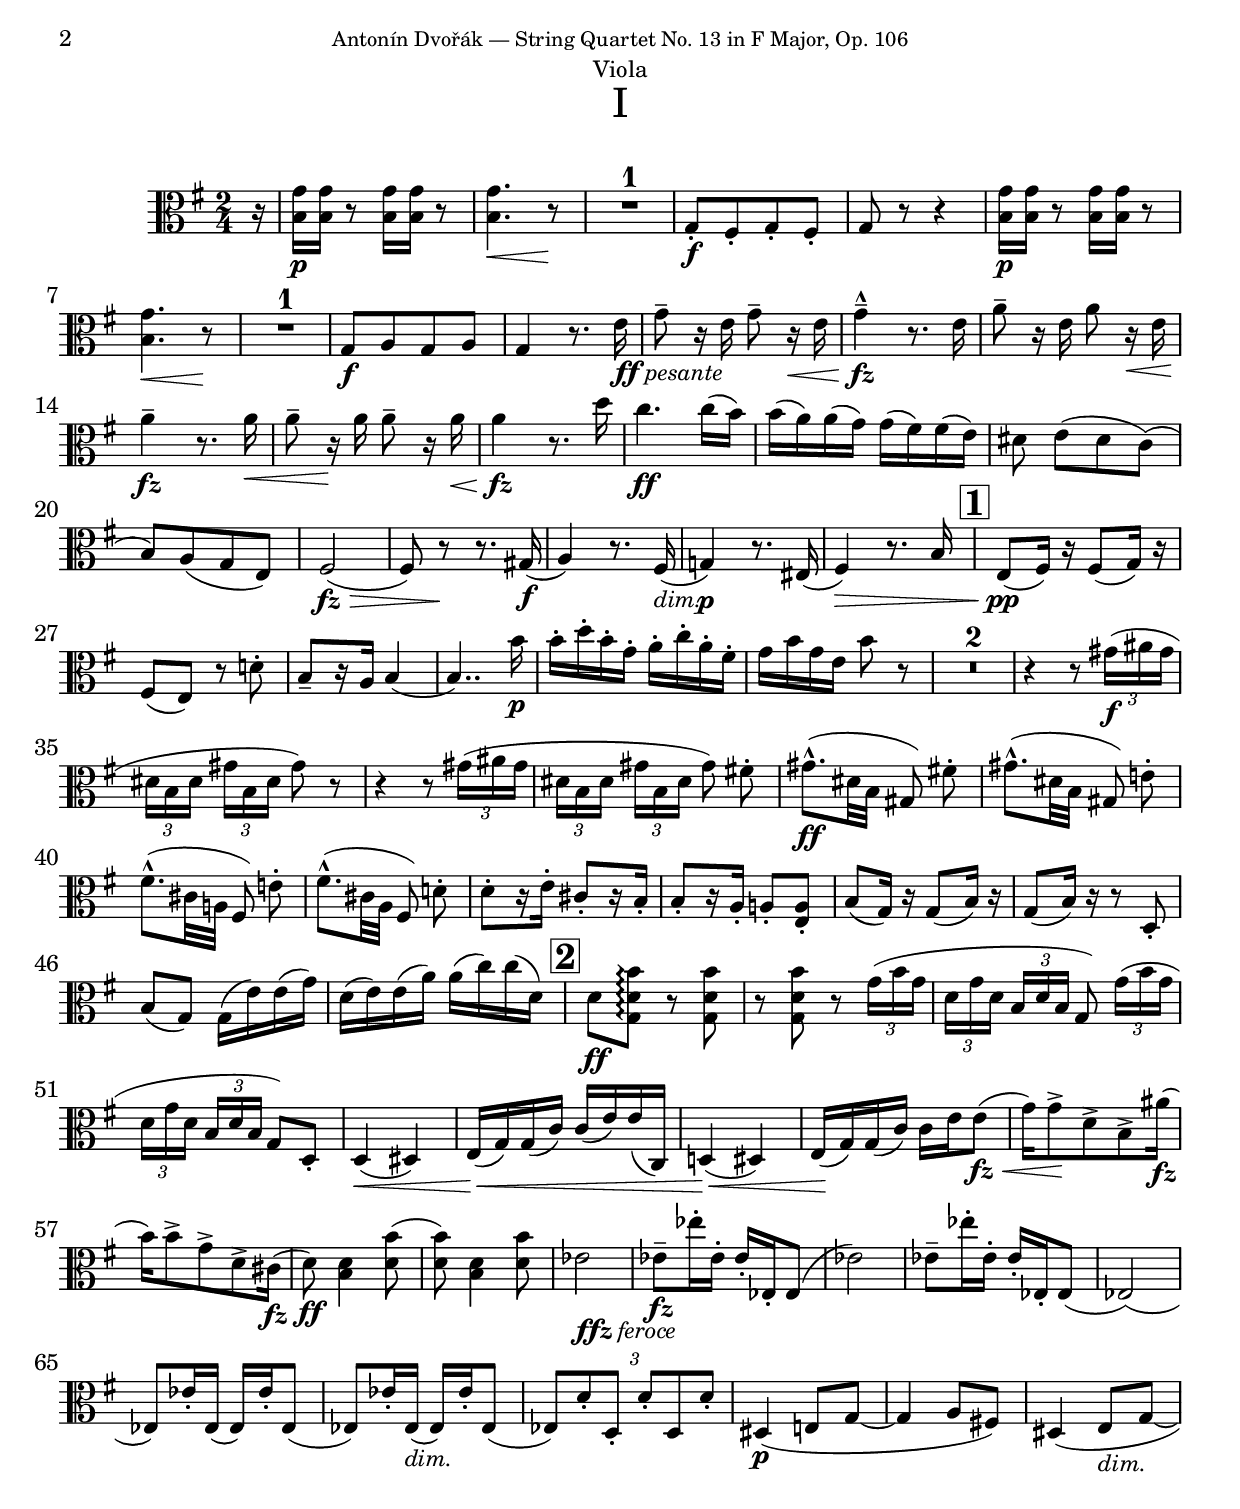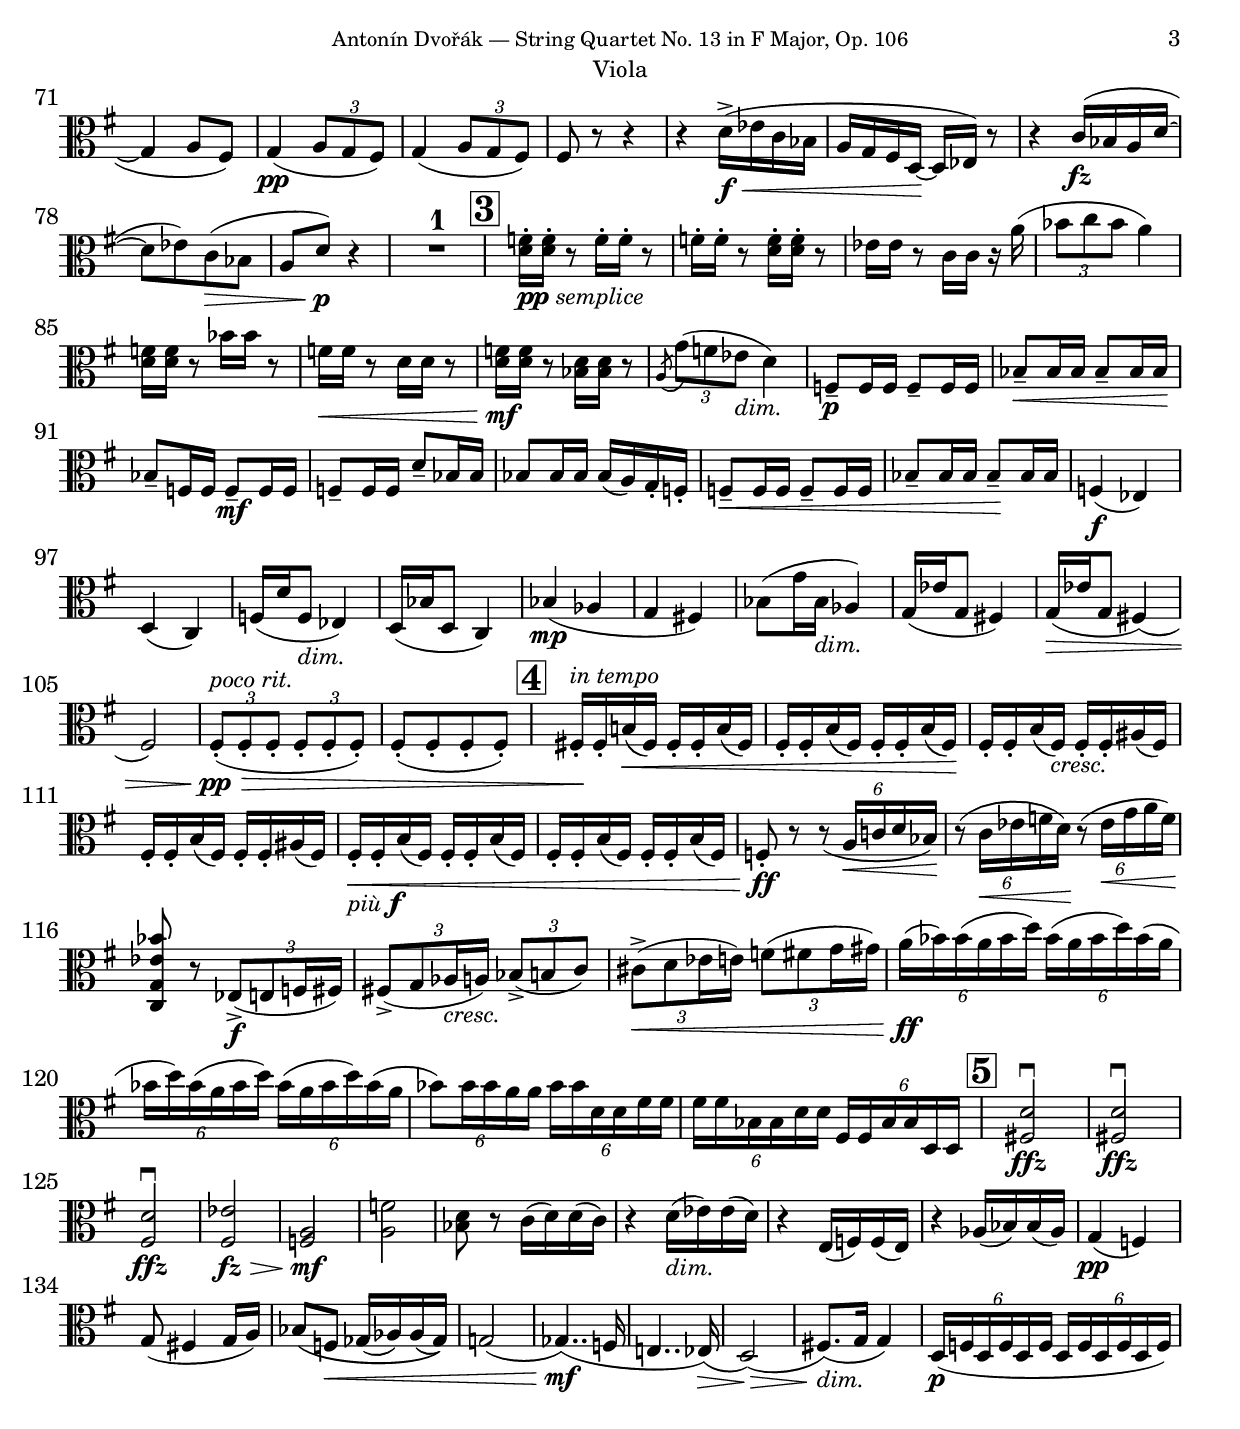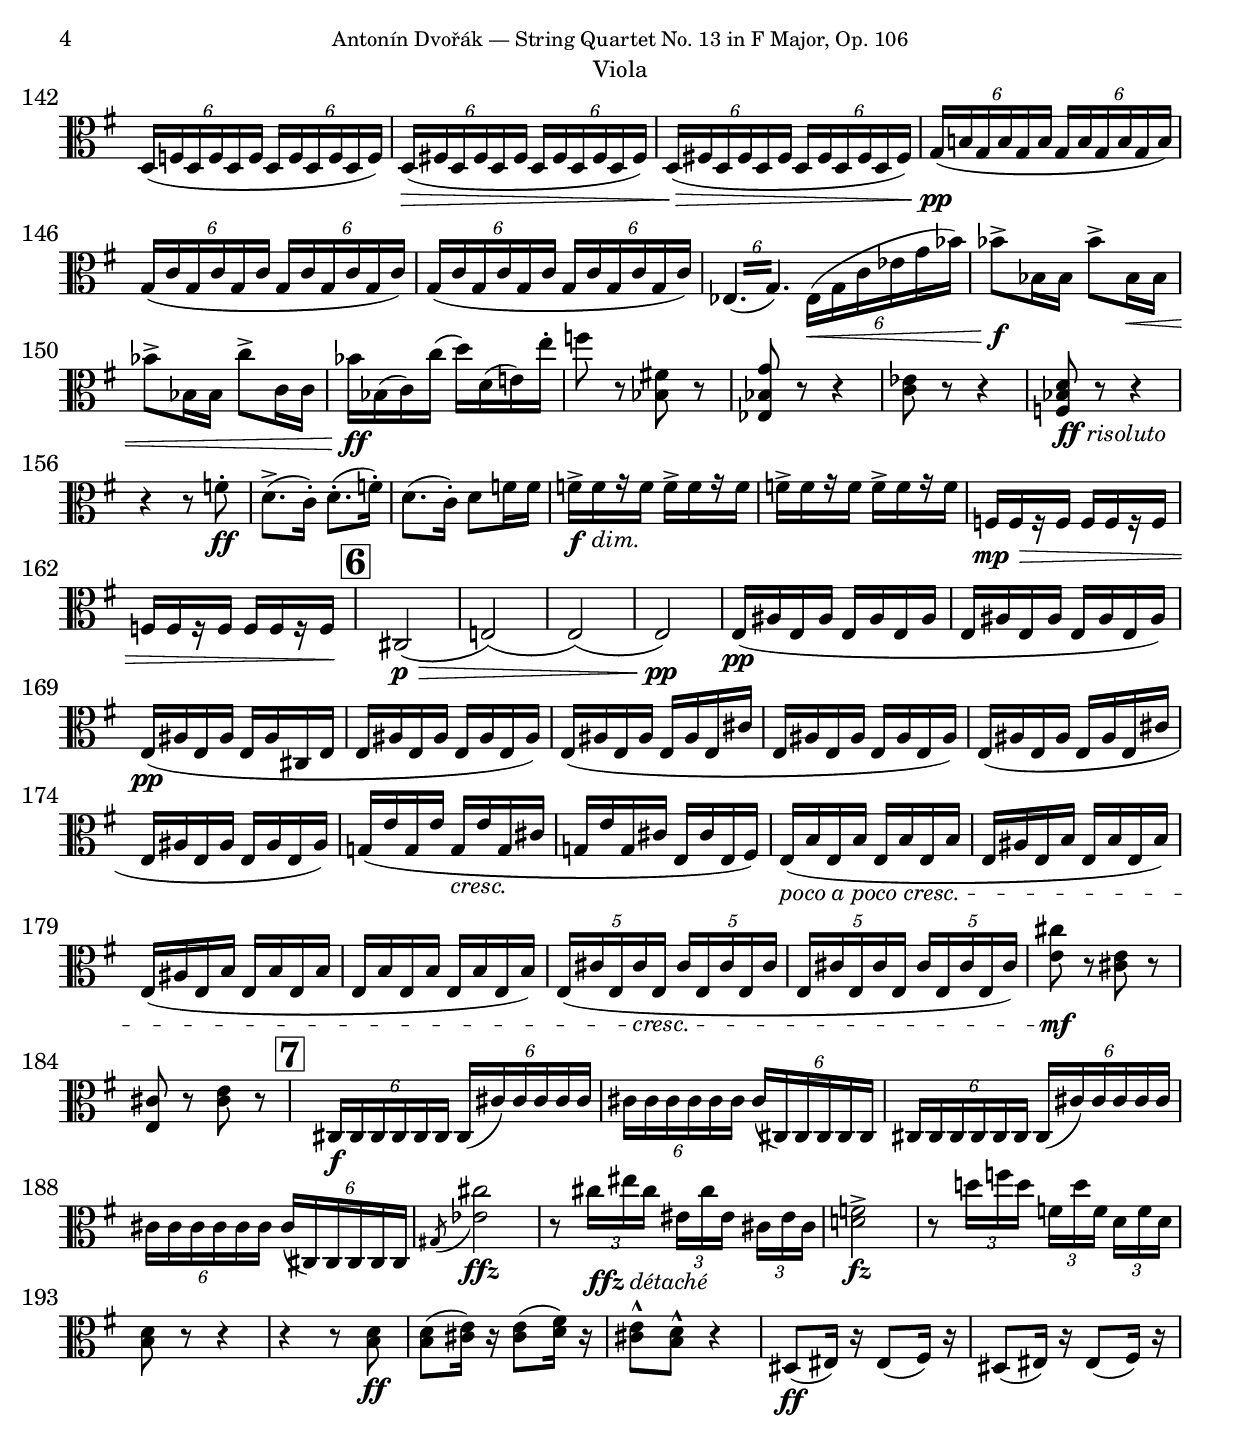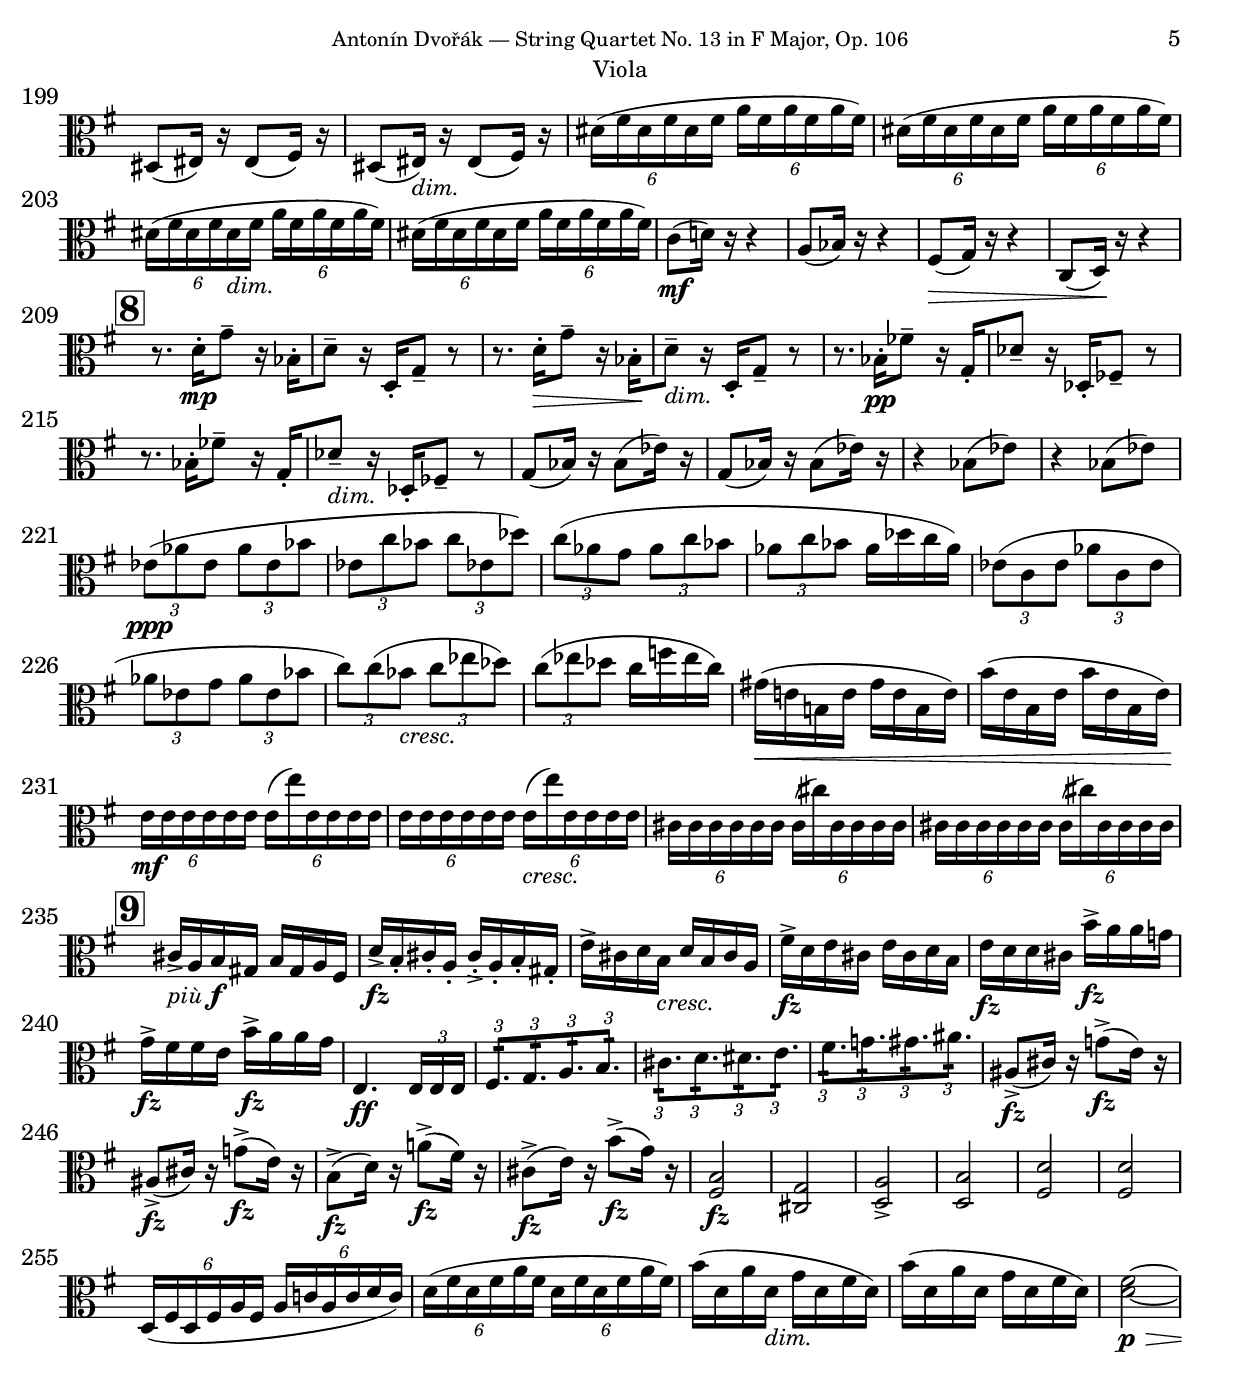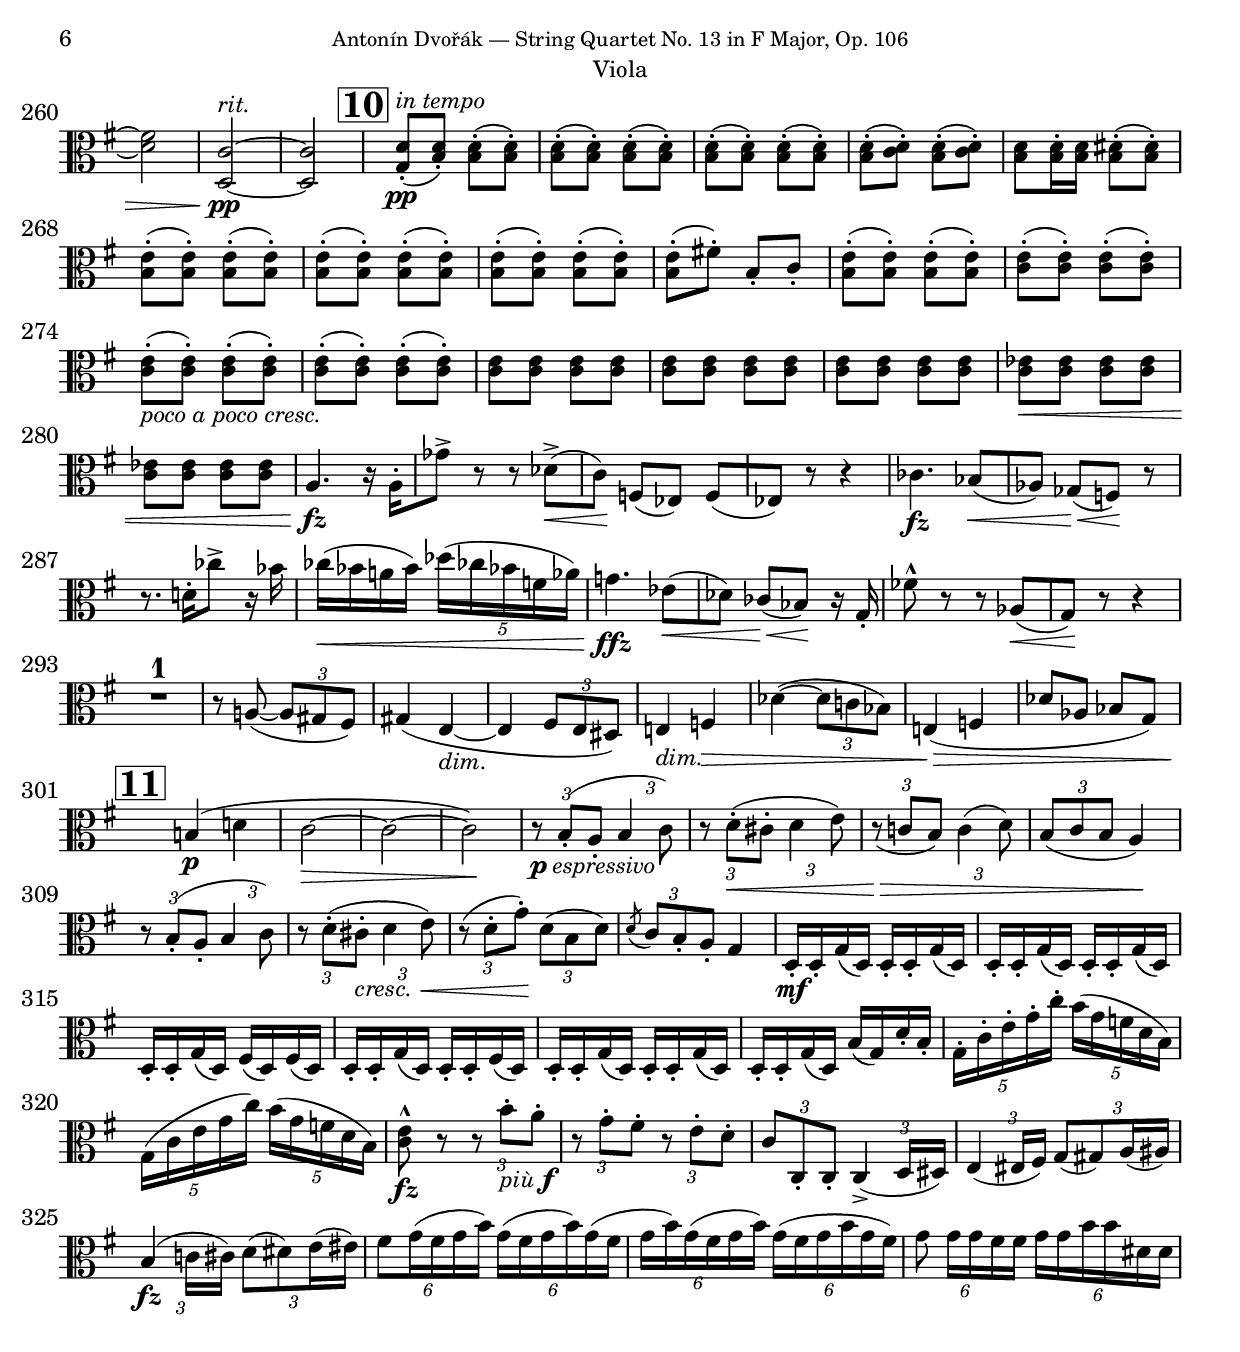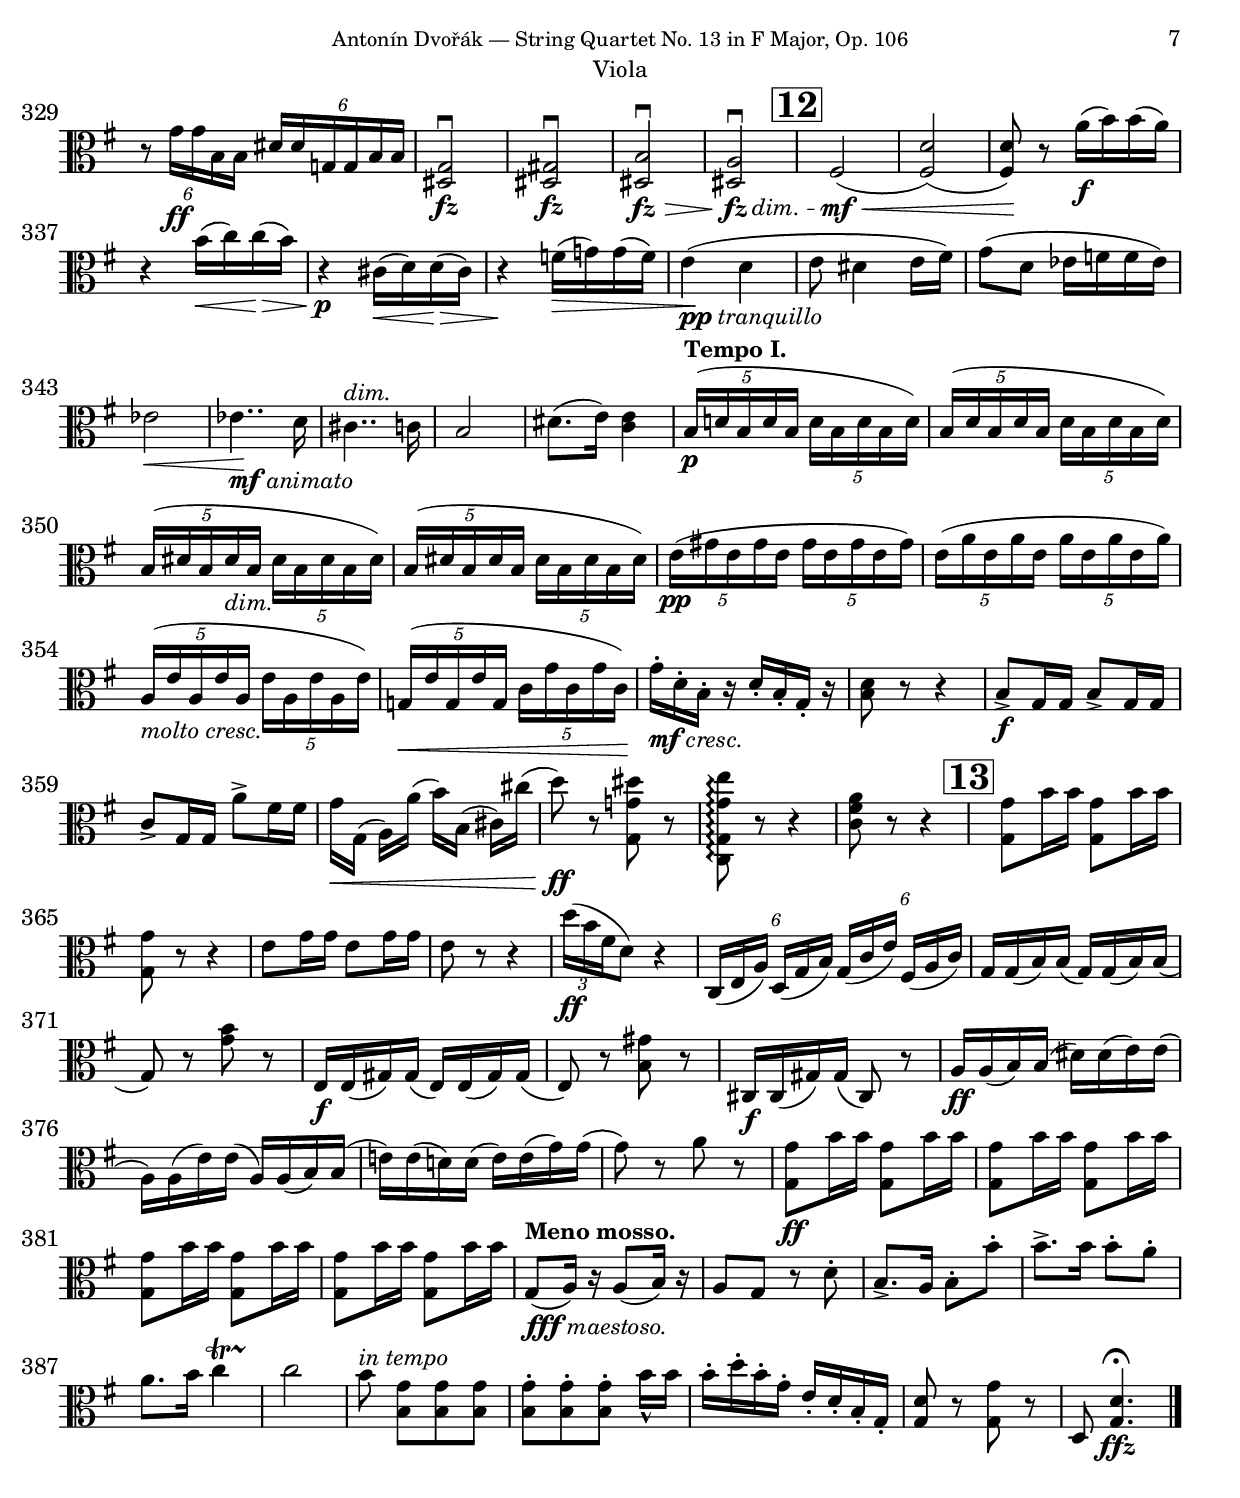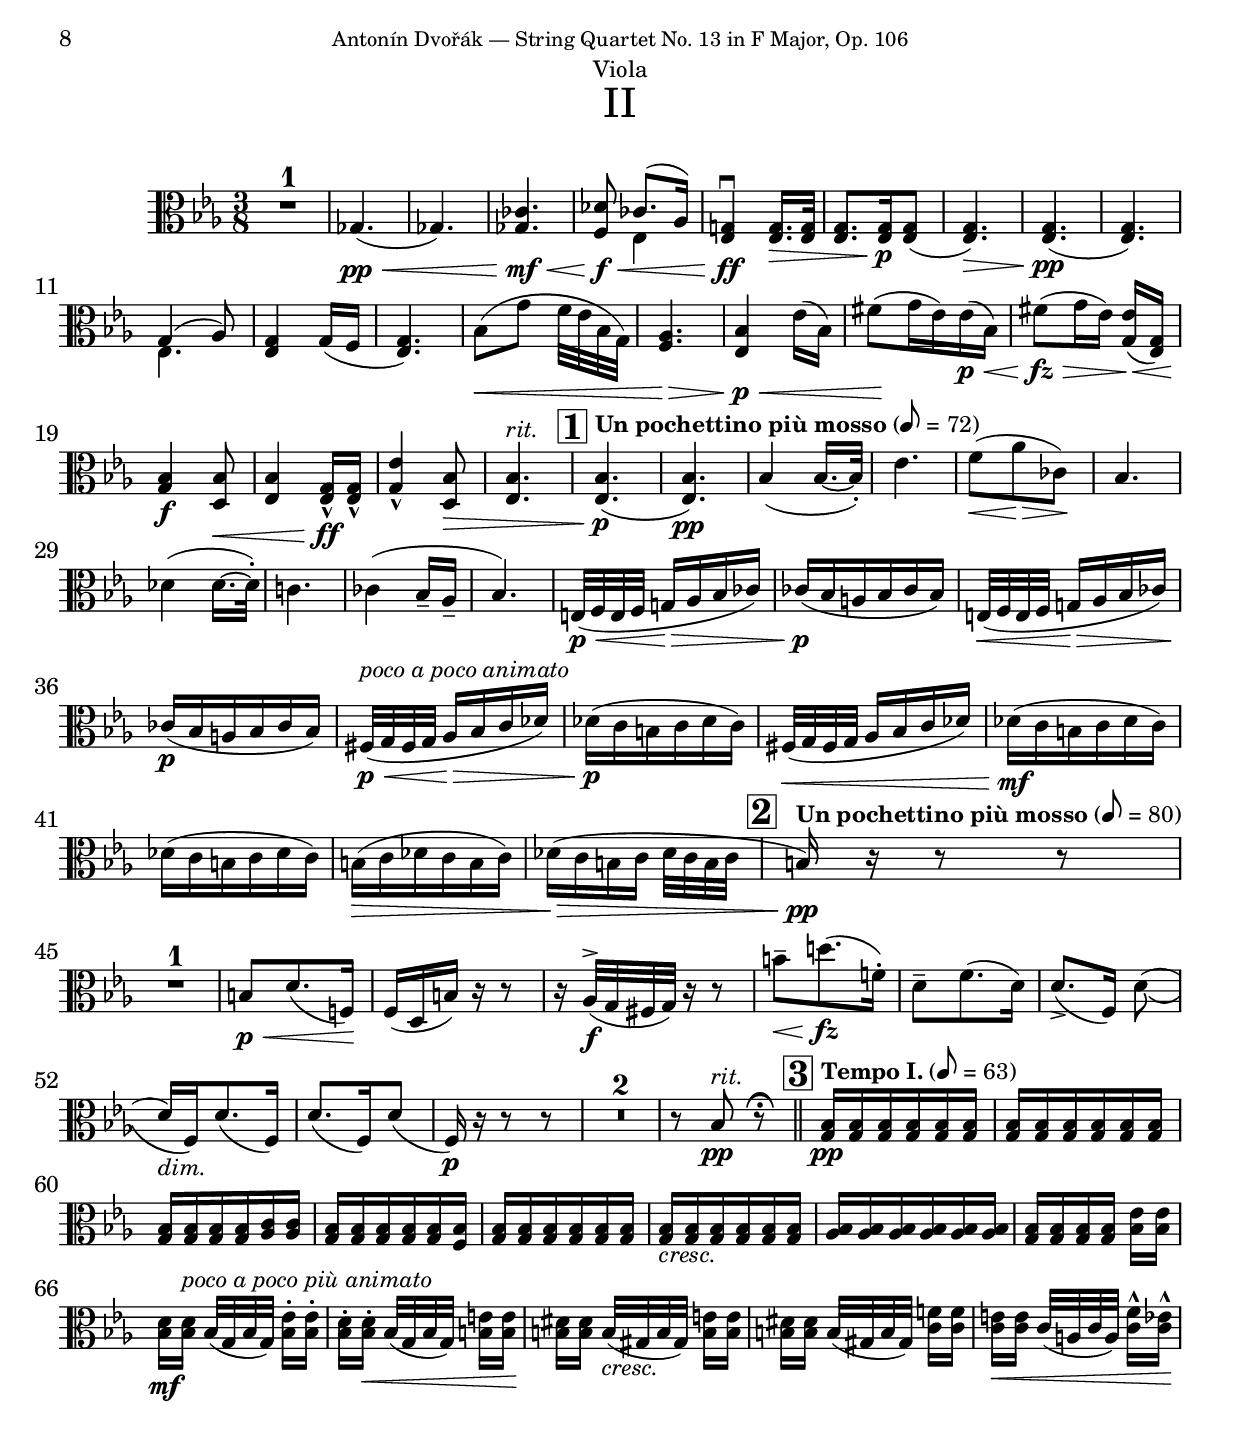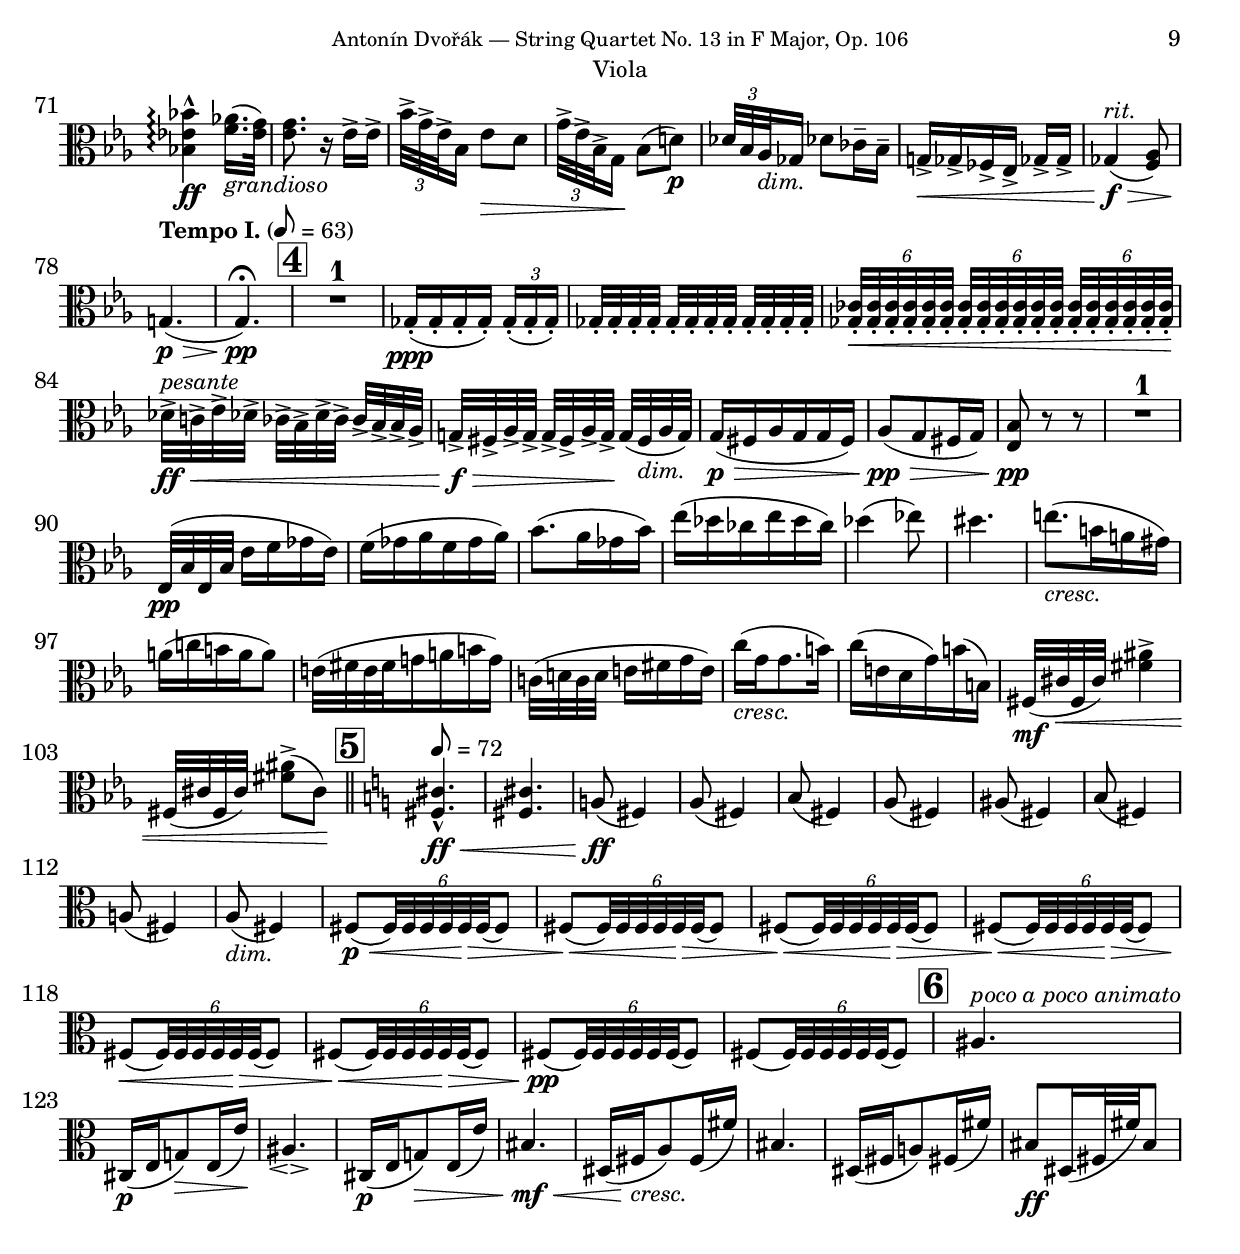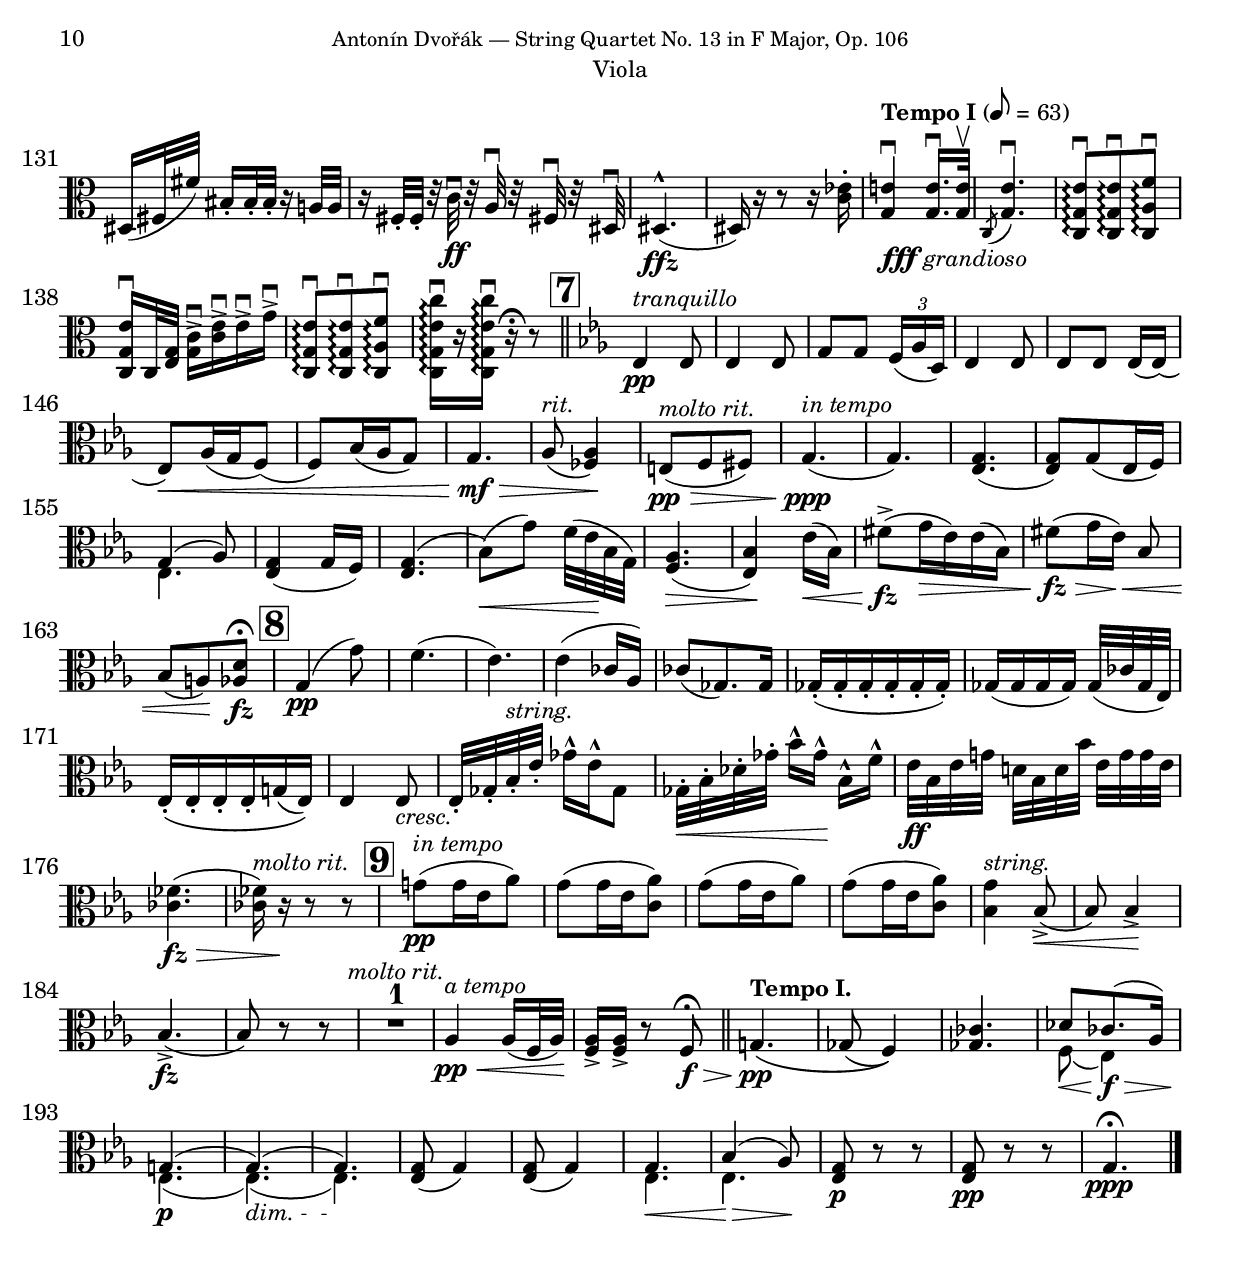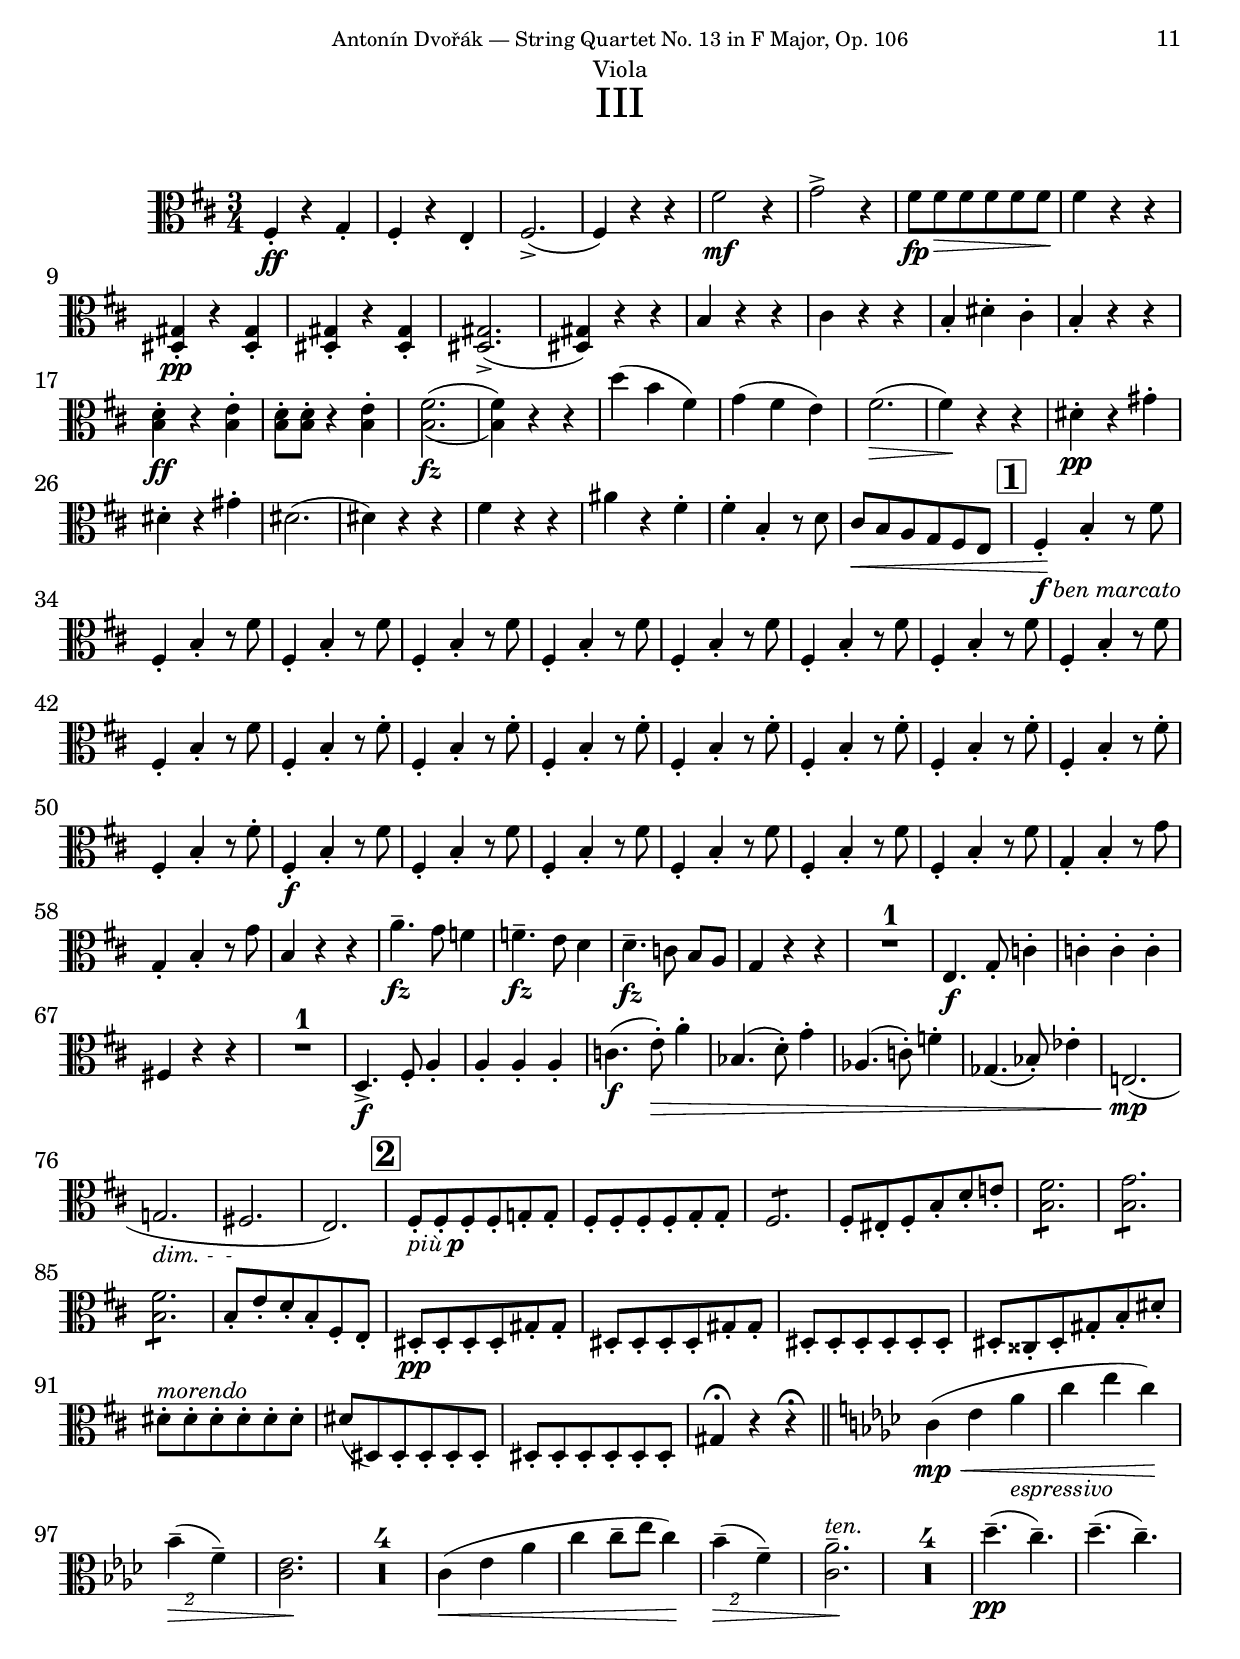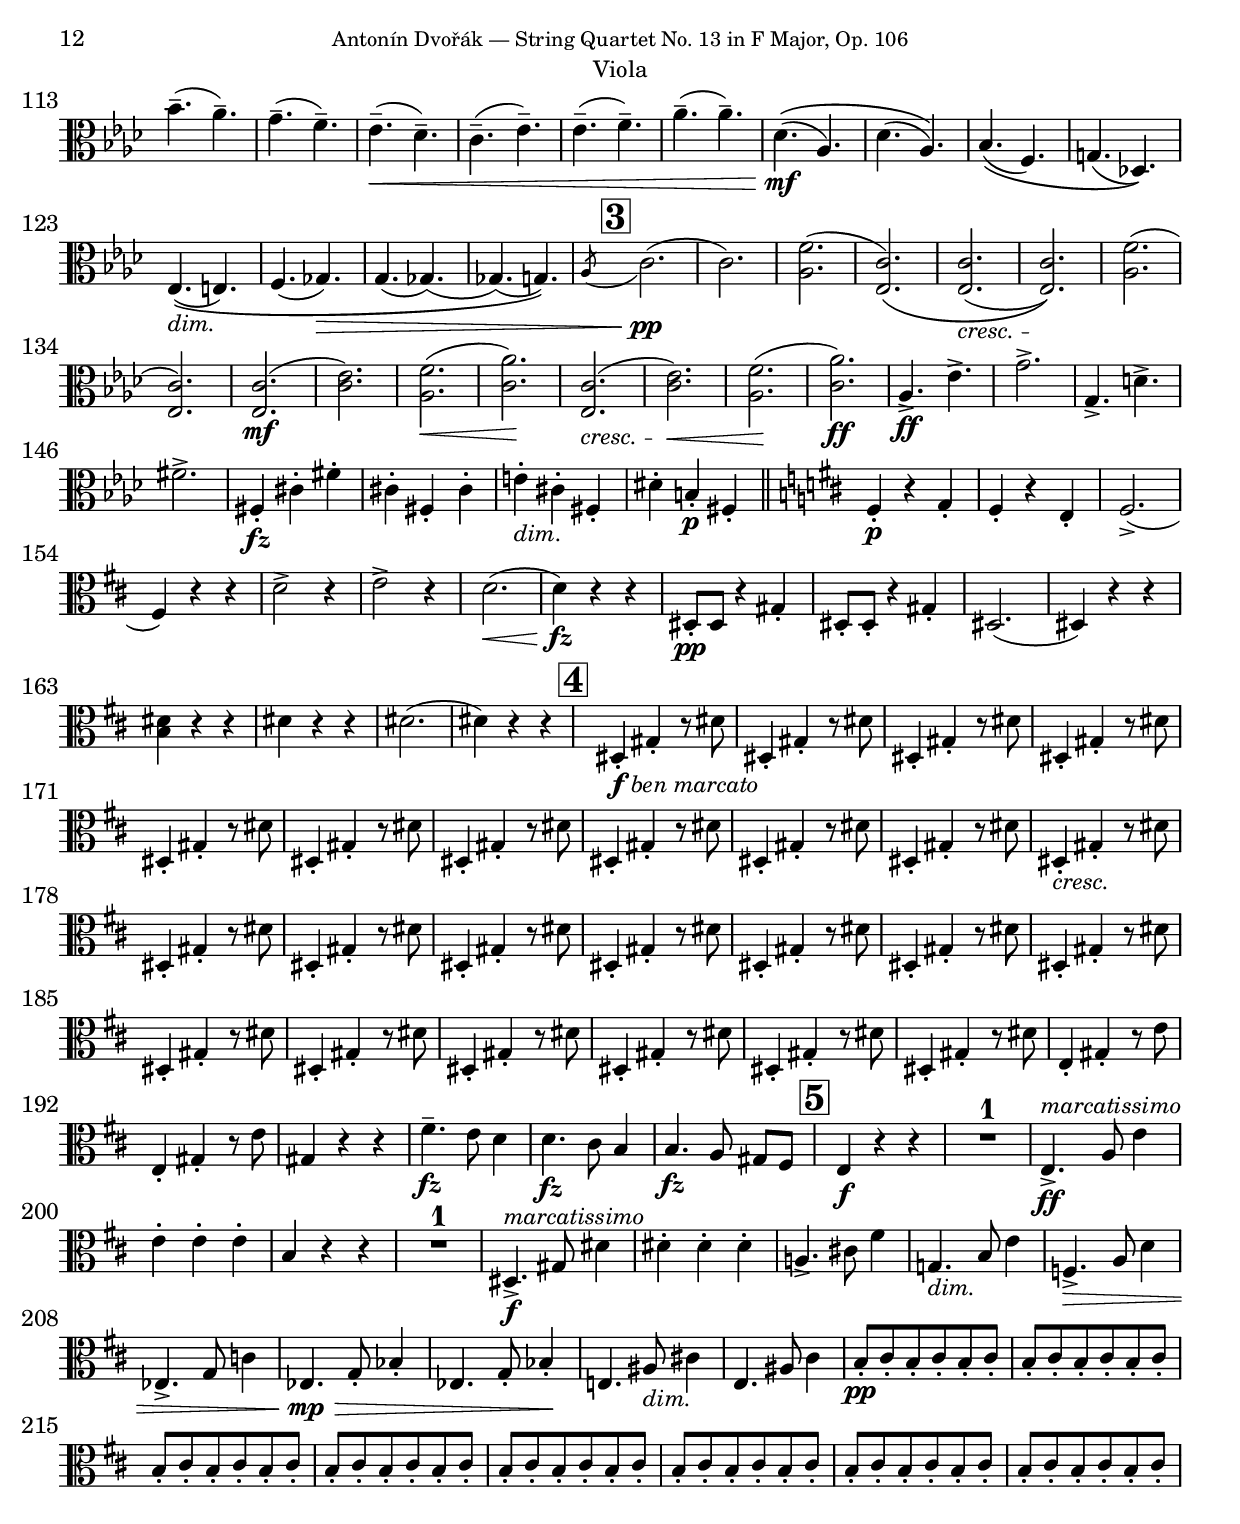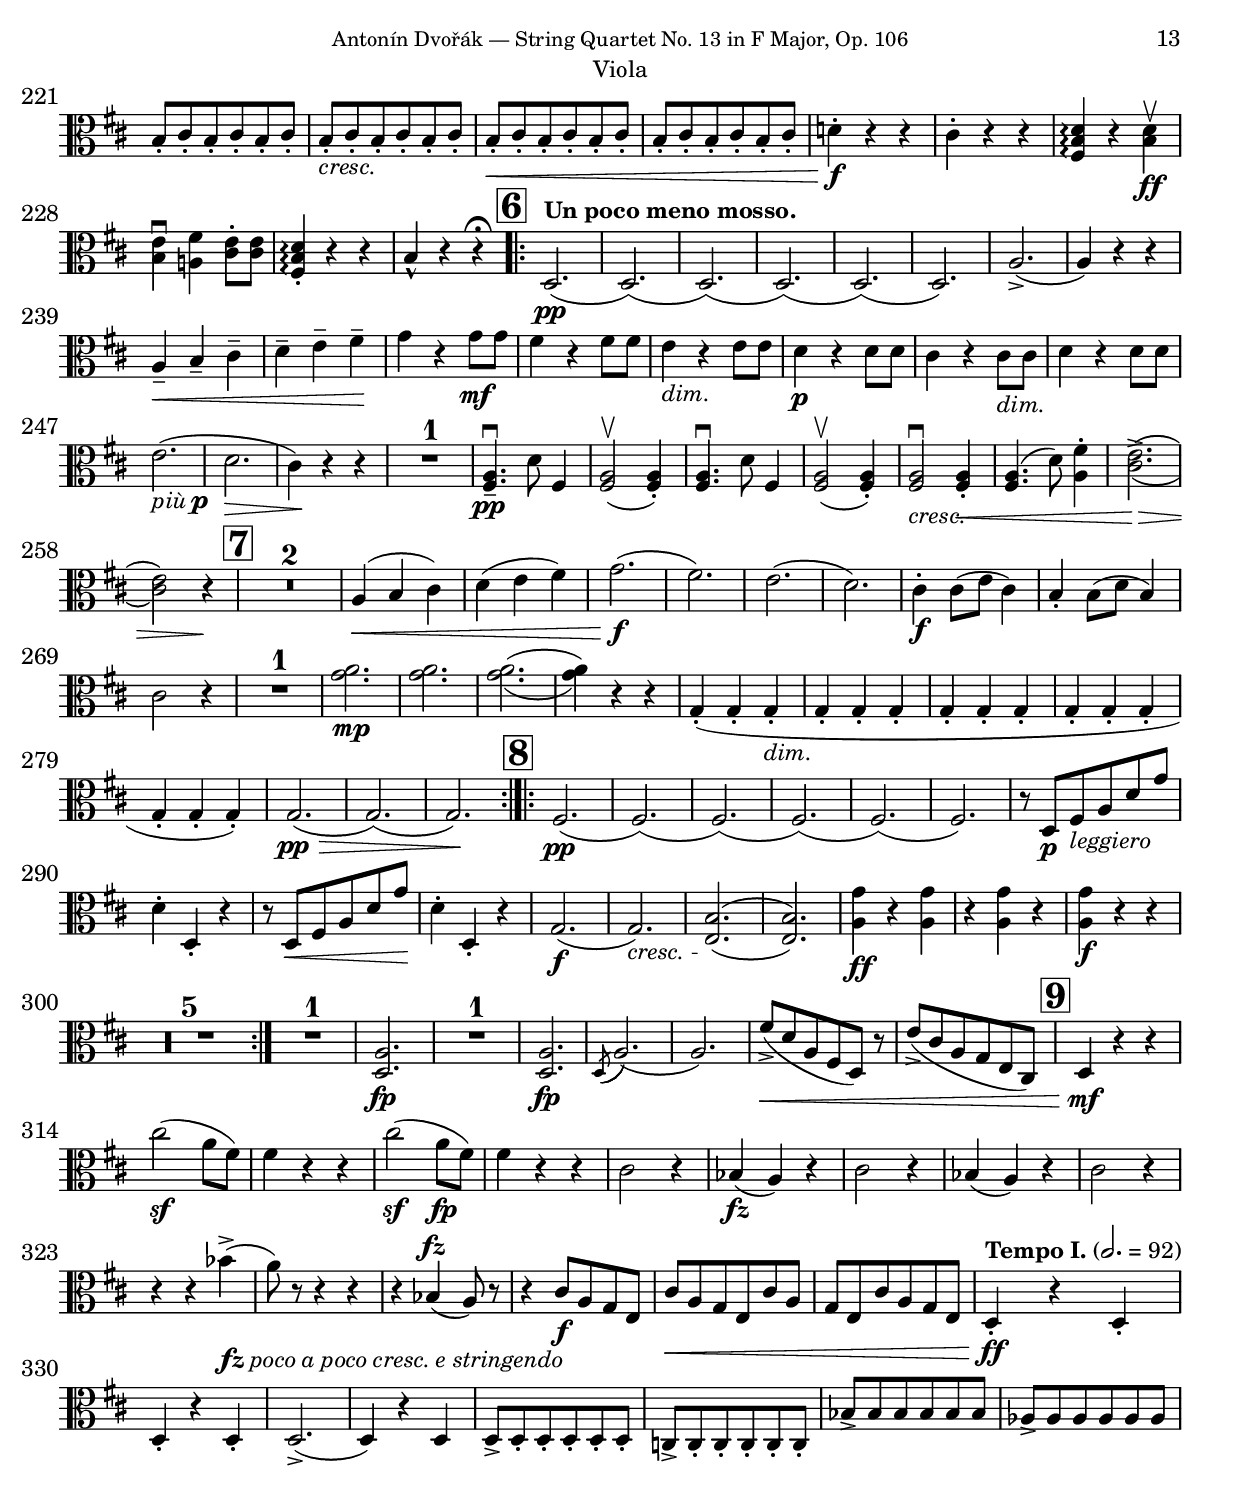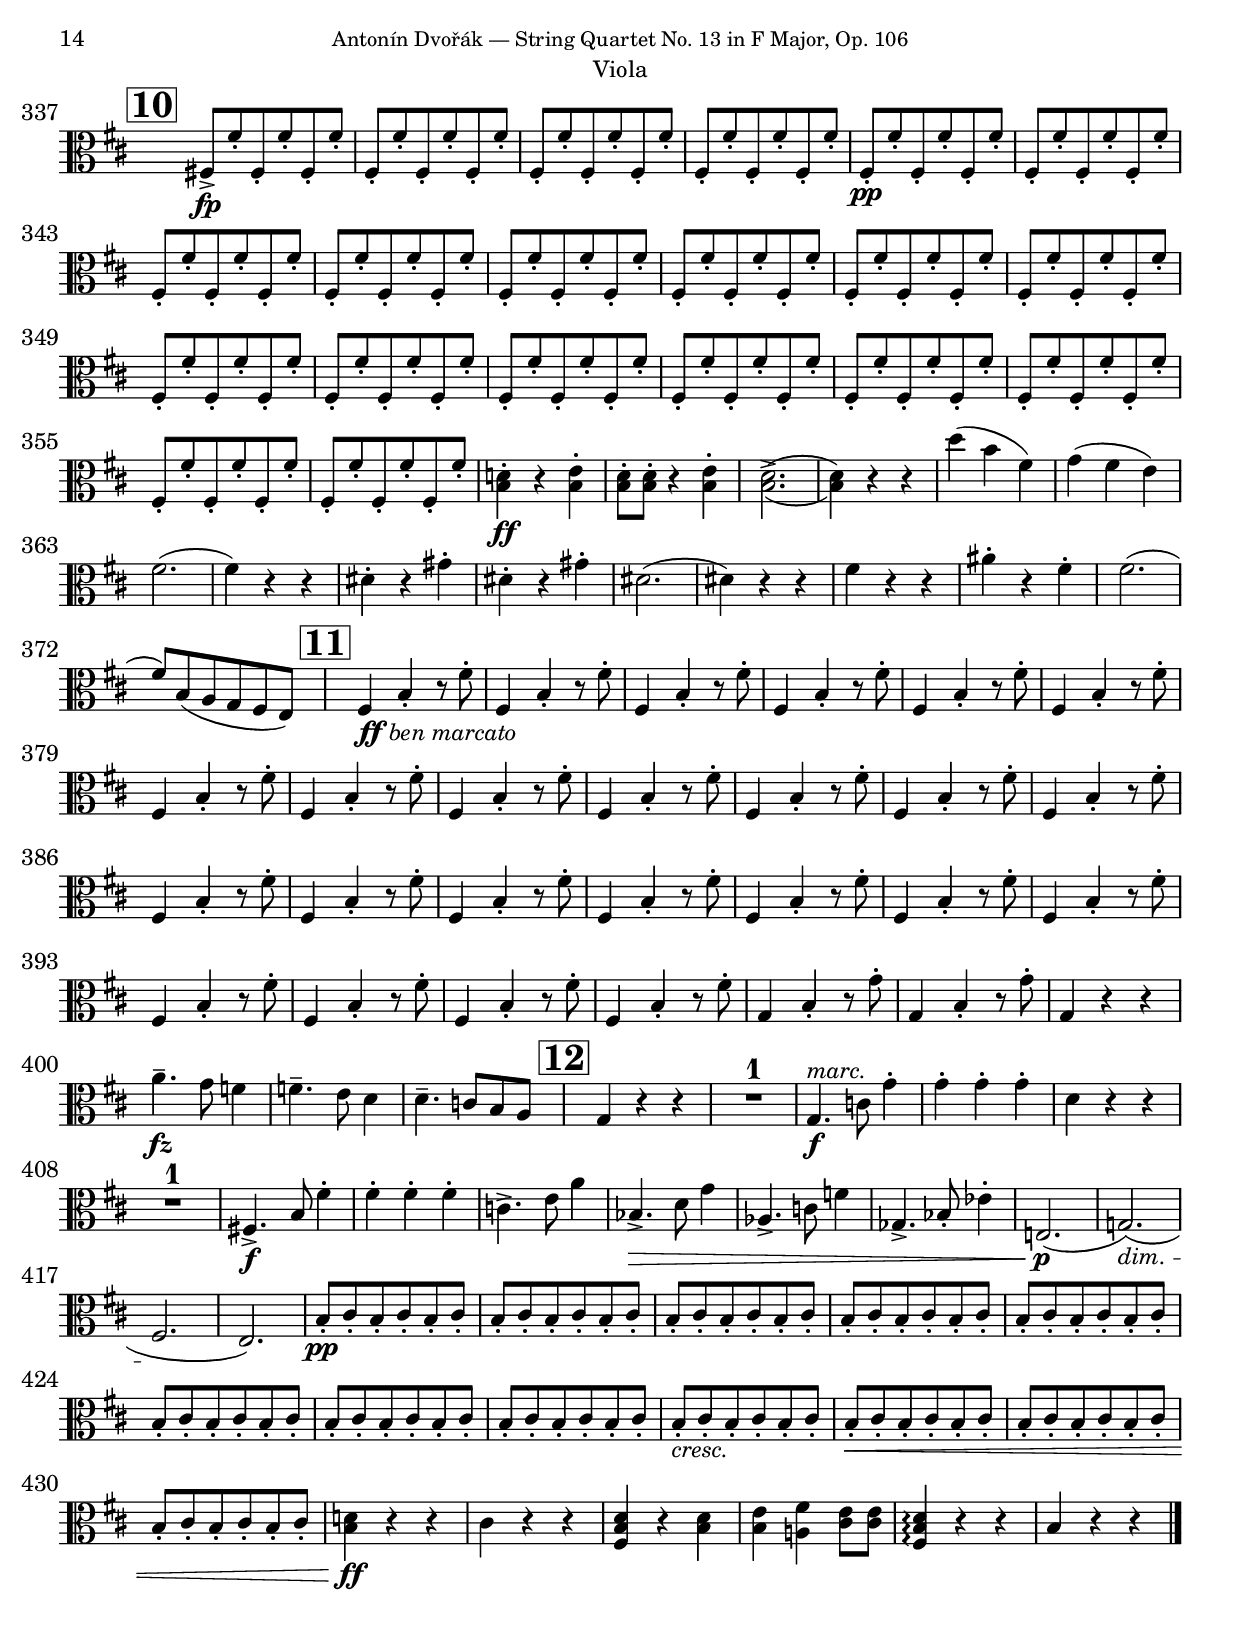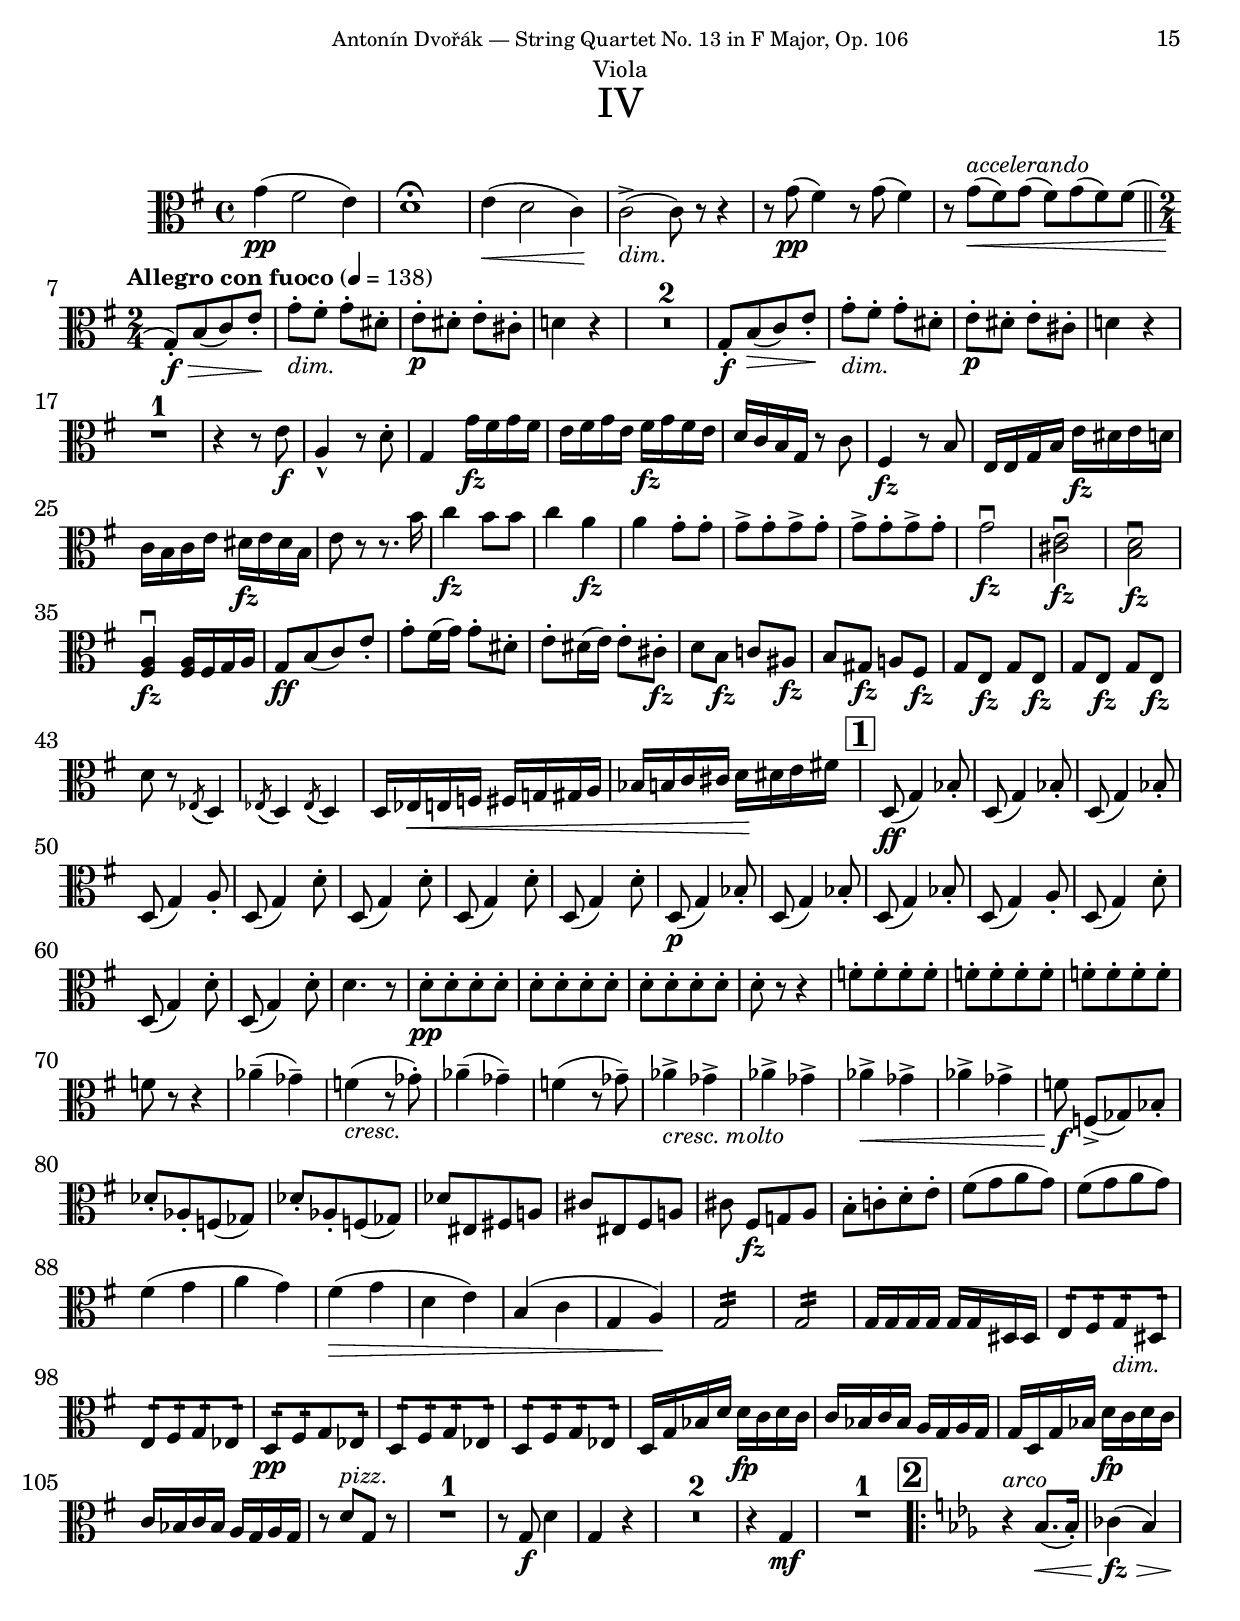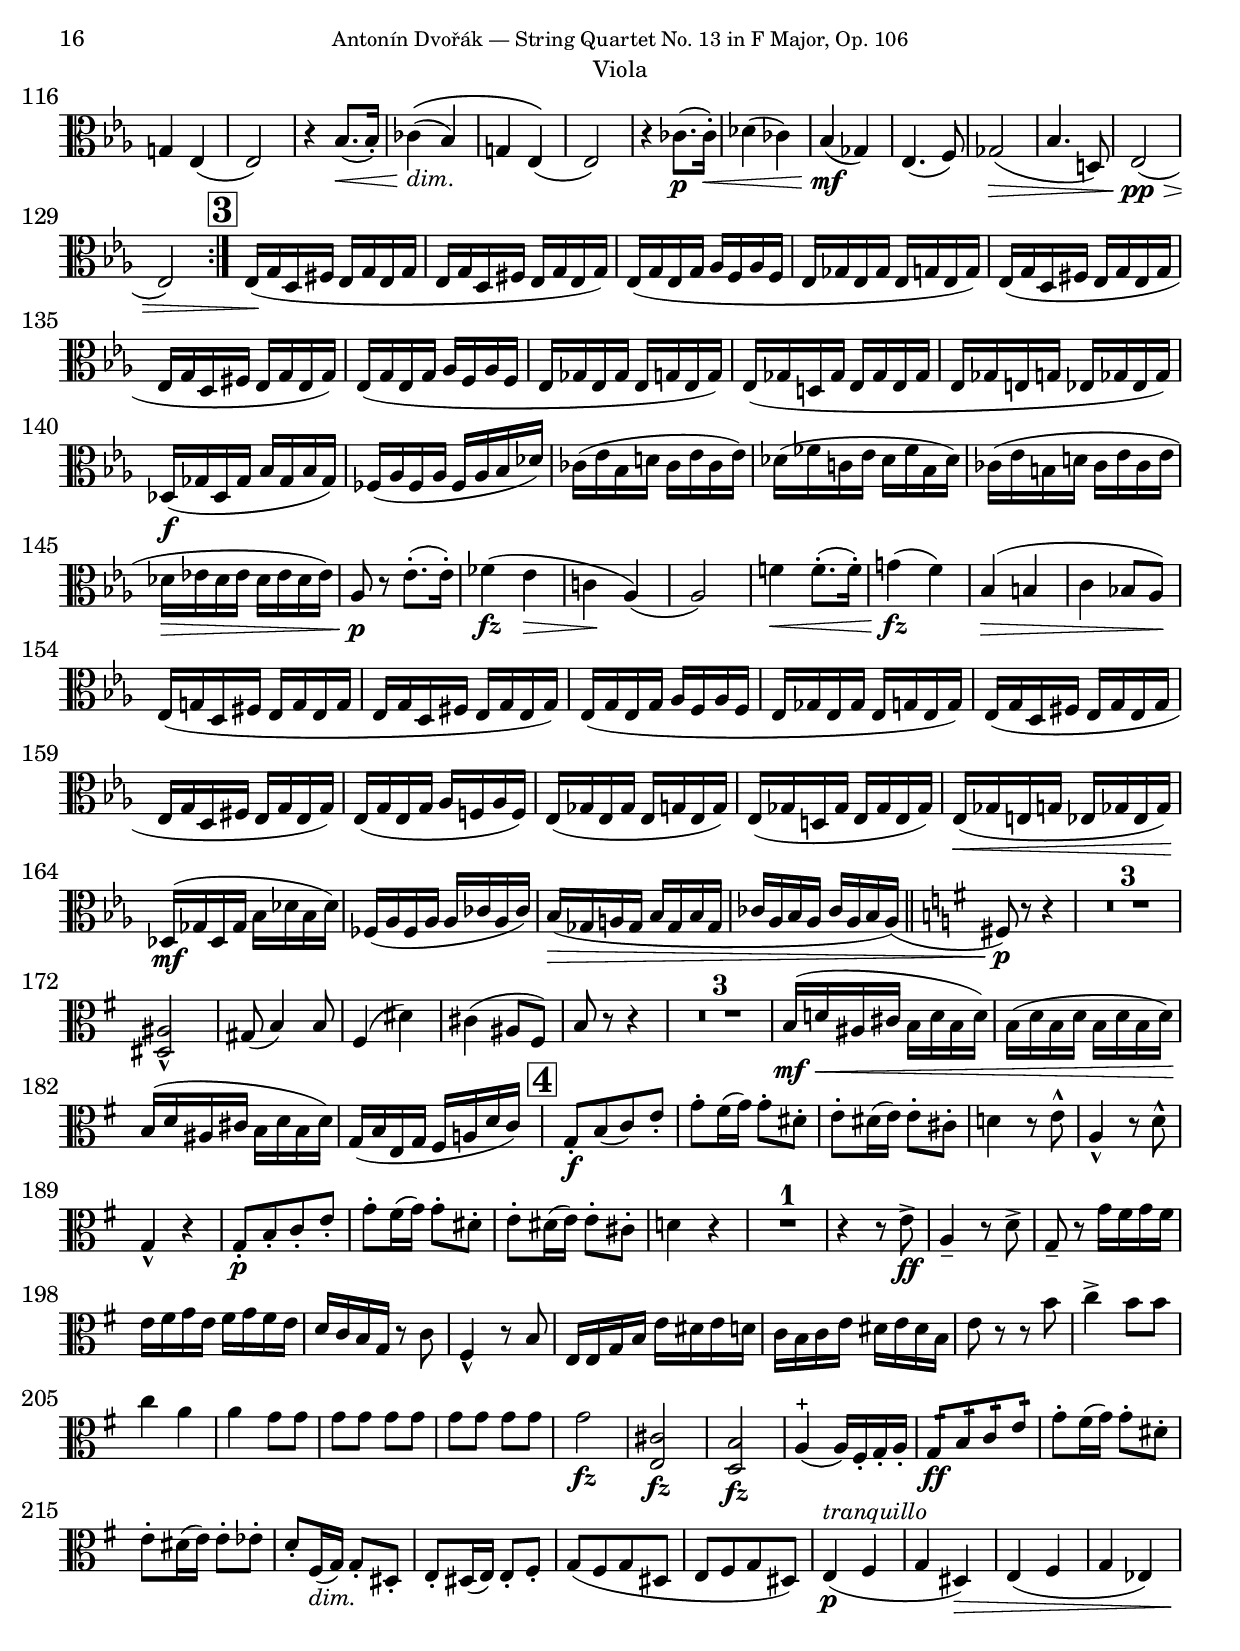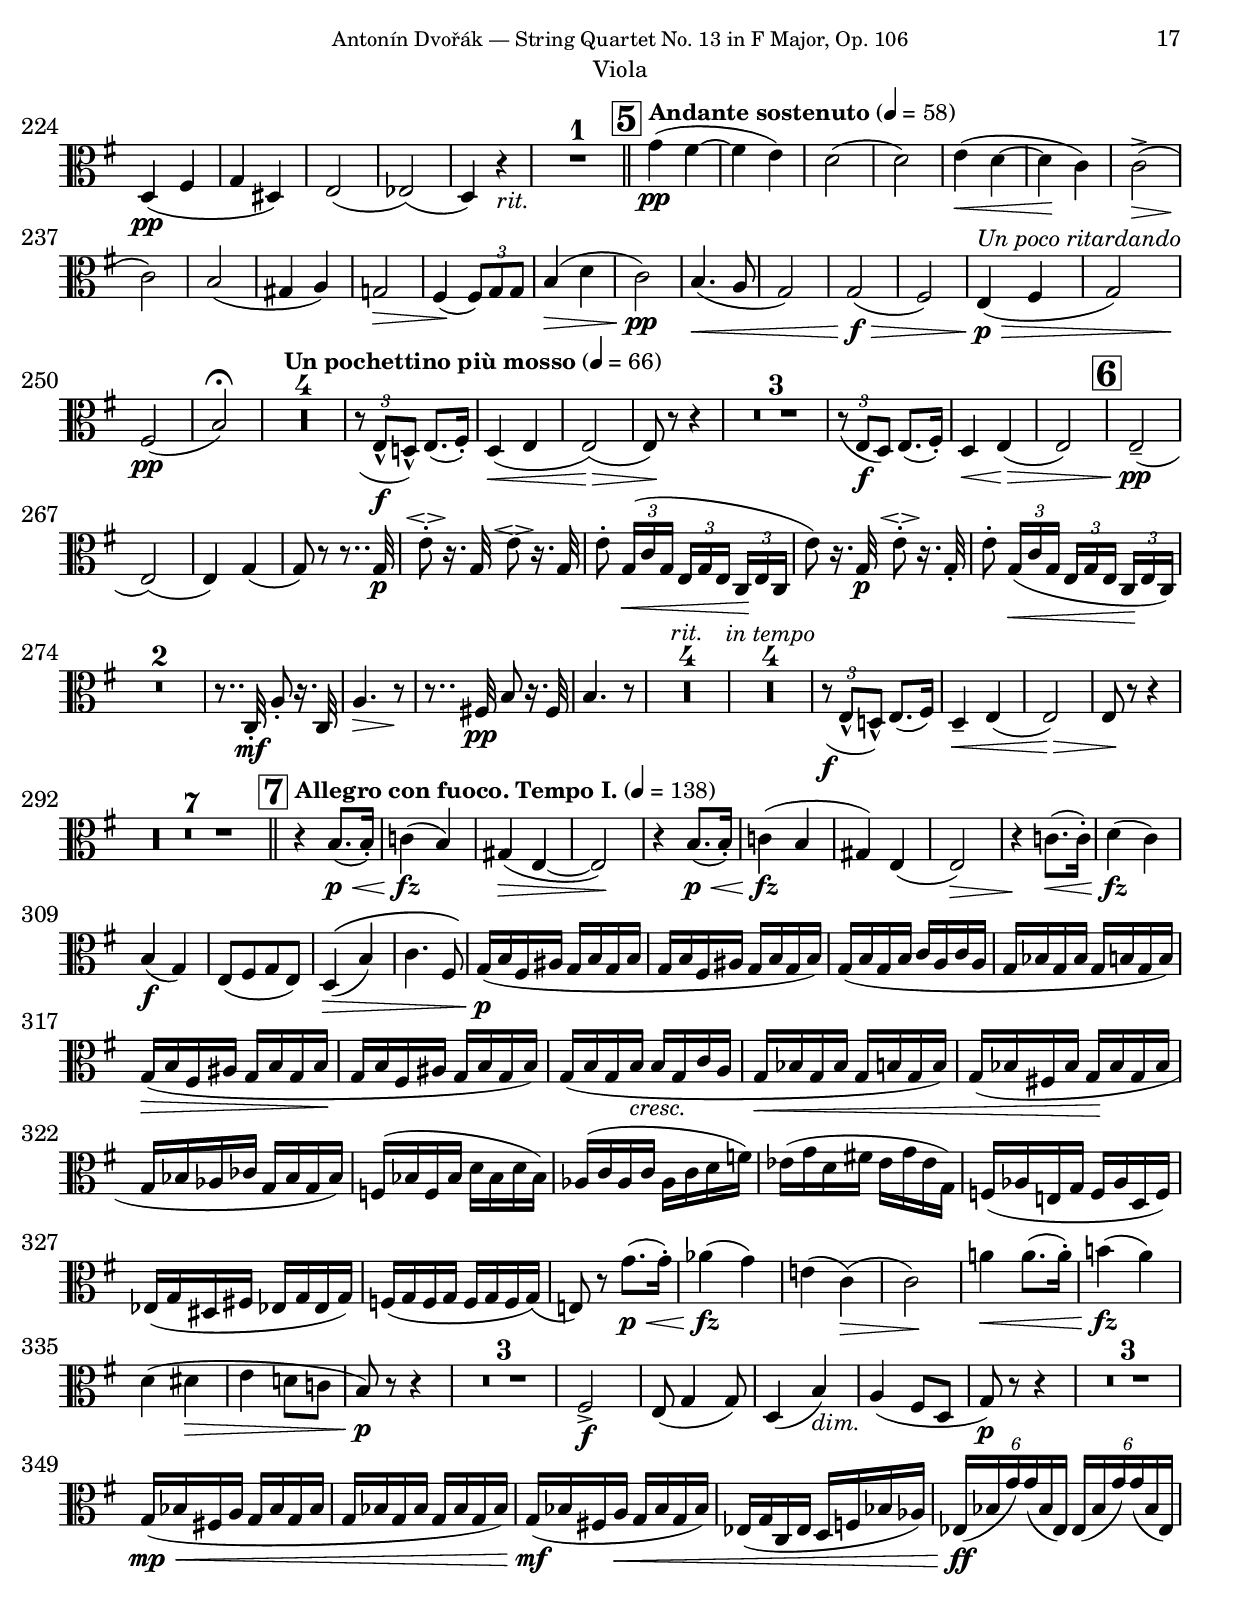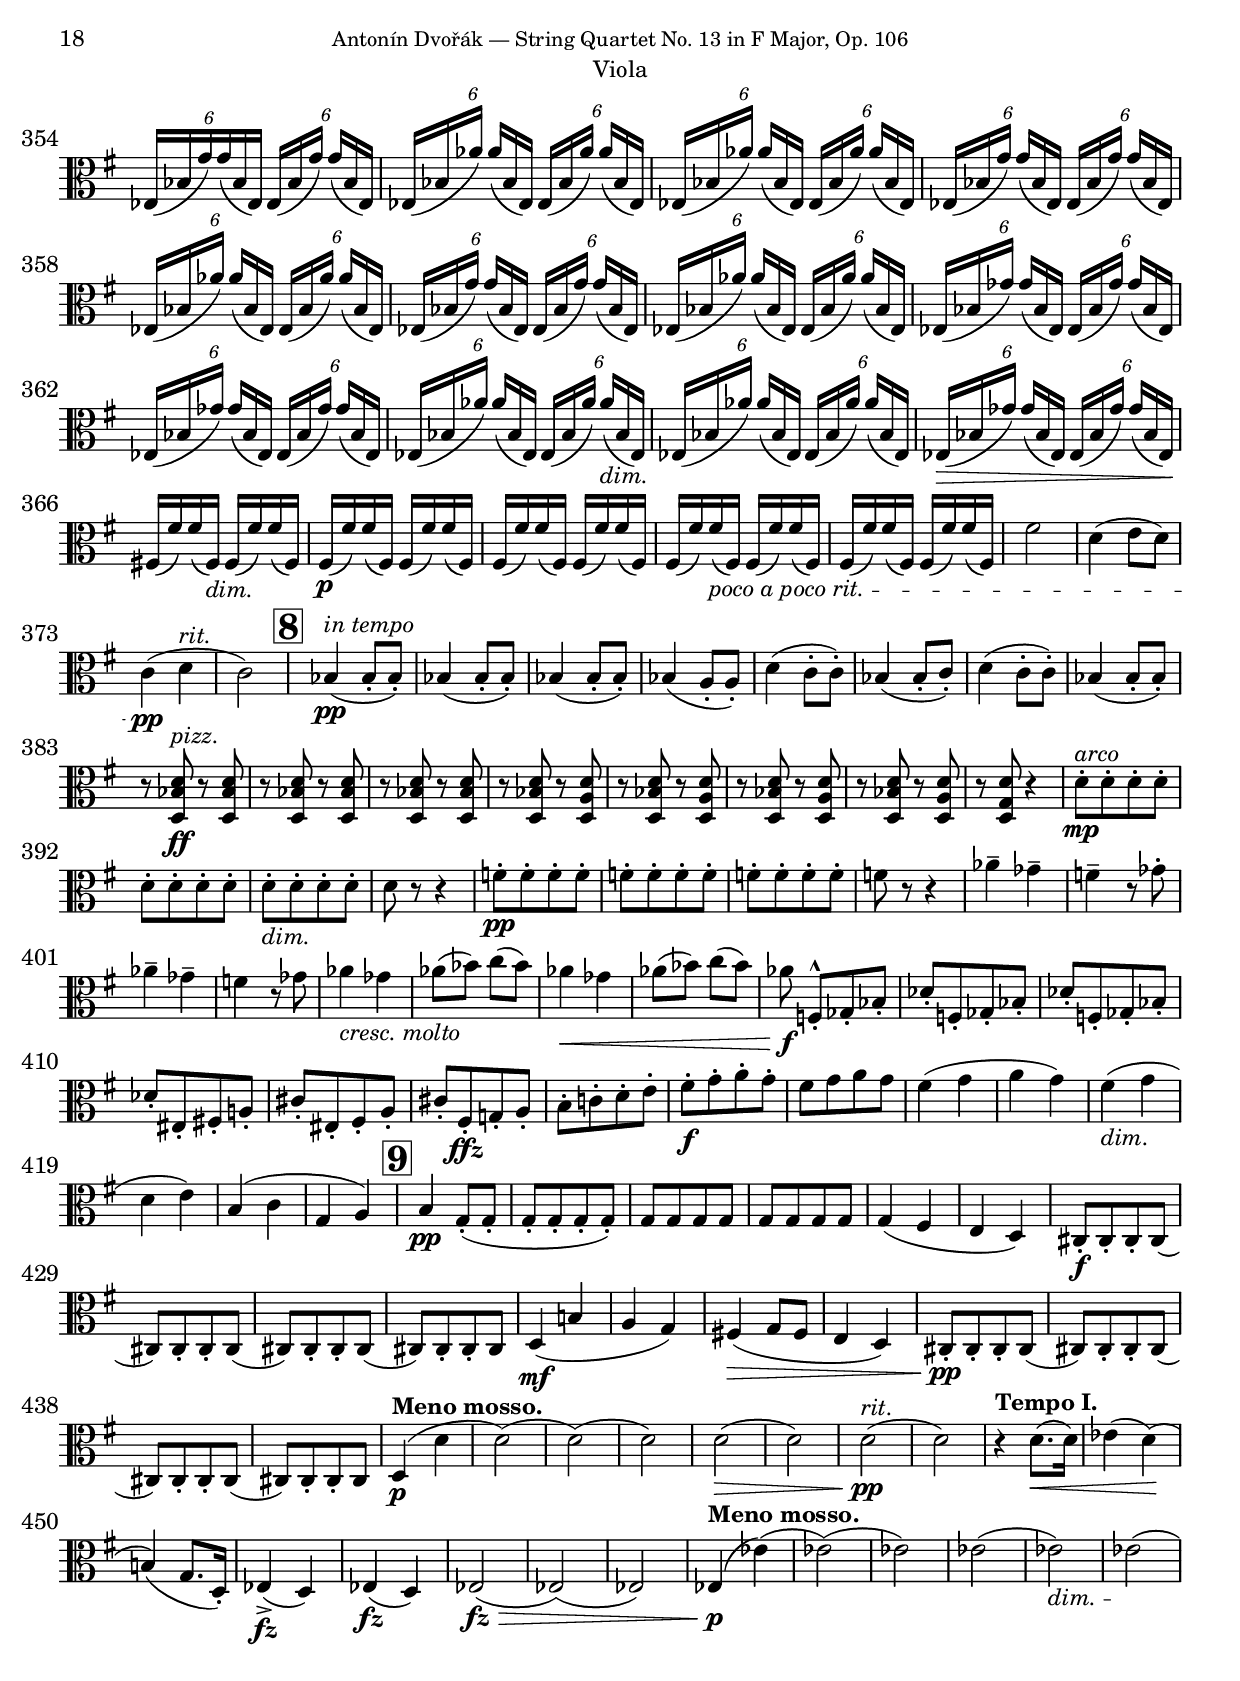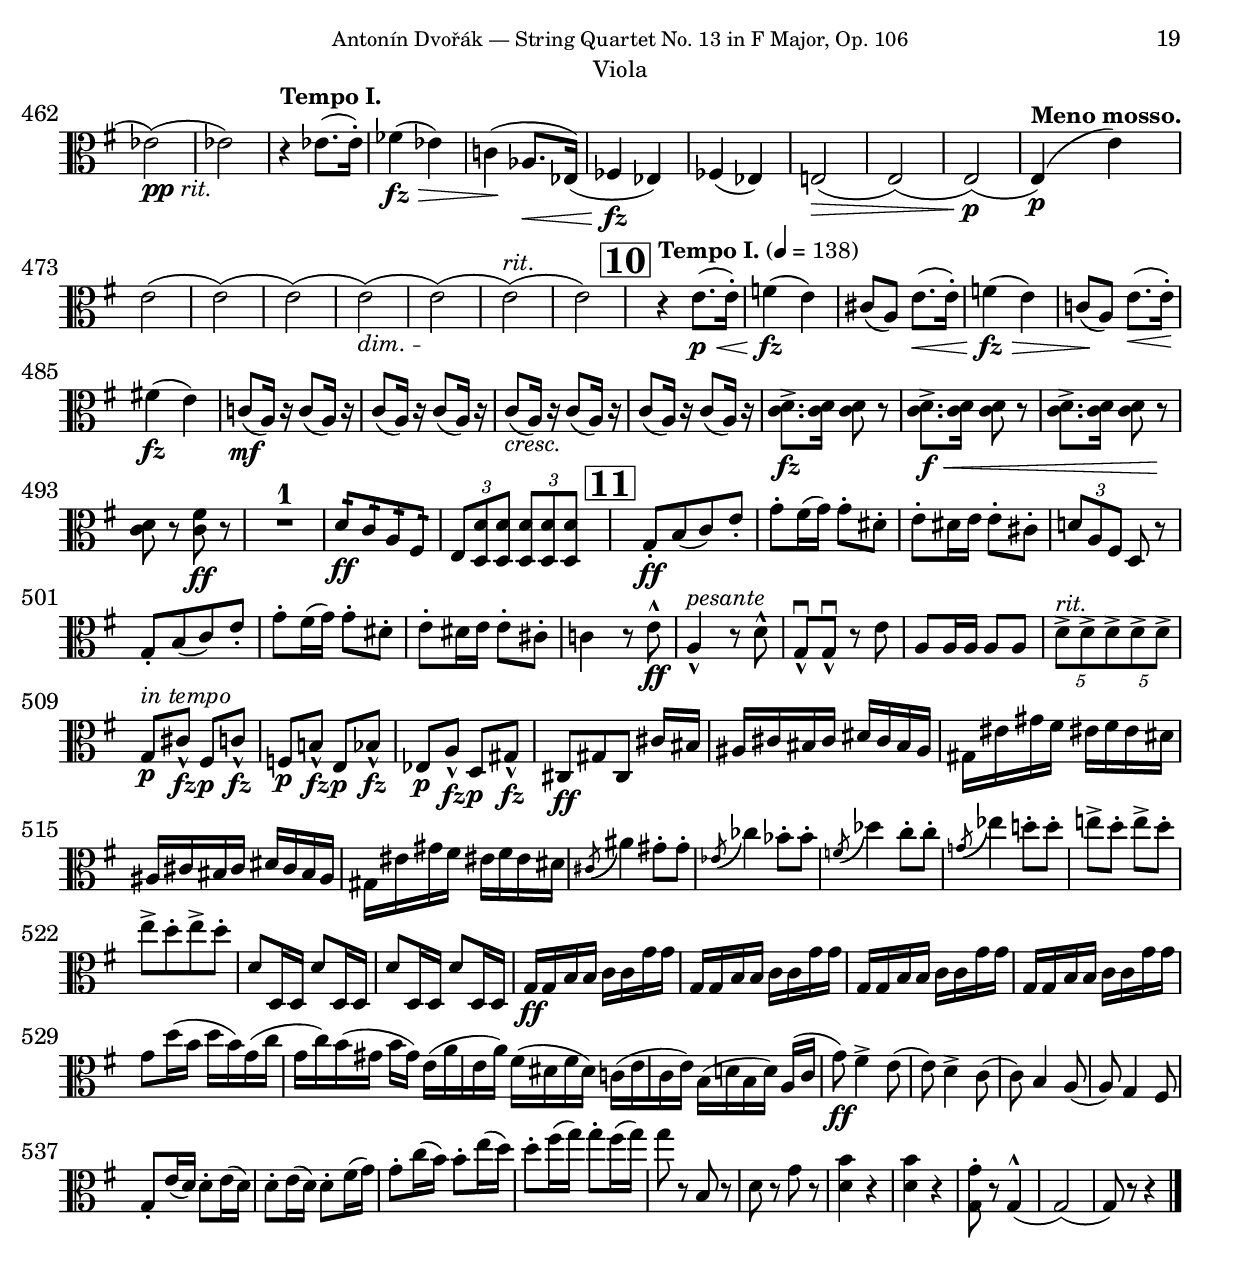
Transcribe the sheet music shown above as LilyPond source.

%###############################################################################
%#                                 H E A D E R                                 #
%###############################################################################
%
%  Composer           : Antonín Dvořák (1841 - 1904)
%  work               : String Quartet No. 13 in G Major, Op. 106
%  Source             : Berlin: N. Simrock, 1896. Plate 10684.
%  Type of score      : Score for Viola
%  Typesetter         : Sébastien MANEN
%  date of initiation : Tuesday 26 July 2022, 09:29
%
%###############################################################################
%#                          I N C L U D E   F I L E S                          #
%###############################################################################
\version "2.22.1"
\include "./00-Common/Quartet_n13_Op106_Header.ily"
%  work        : String Quartet No. 13 in G Major, Op. 106
%  typesetter  : Sébastien MANEN
%  date        : Tuesday 26 July 2022, 09:29
%###############################################################################
%#                          P A P E R   S E C T I O N                          #
%###############################################################################
\paper {
	ragged-last-bottom = ##t
	ragged-bottom = ##t
%	left-margin = 10 \mm
%	annotate-spacing = ##t
%	top-margin = #2
%	first-page-number = 0
%	max-systems-per-page = #1
	markup-system-spacing.basic-distance = #12
	score-markup-spacing.basic-distance = #18
	system-system-spacing.basic-distance = #10
	bookTitleMarkup = \markup {
		\column {
			\vspace #15
			\fill-line {
				\fromproperty #'header:composer
			}
			\vspace #10
			\fill-line {
				\fromproperty #'header:title
			}
			\vspace #10
			\fill-line {
				\fromproperty #'header:subtitle
			}
		}
	}
	oddHeaderMarkup = \markup {
		\on-the-fly \not-first-page \fill-line {
			\null
			\center-column {
				\smaller \fromproperty #'header:subsubtitle
				\fromproperty #'header:instrument
				%\vspace #1
			}
			\fromproperty #'page:page-number-string
		}
	}
	evenHeaderMarkup = \markup {
		\on-the-fly \not-first-page \fill-line {
			\fromproperty #'page:page-number-string
			\center-column {
				\smaller \fromproperty #'header:subsubtitle
				\fromproperty #'header:instrument
				%\vspace #1
			}
			\null
		}
	}
	oddFooterMarkup = \markup {
		\column {
			\fill-line {
				\on-the-fly #(on-page 1) \fromproperty #'header:copyright
			}
		}
	}
}

%  work        : String Quartet No. 13 in G Major, Op. 106
%  typesetter  : Sébastien MANEN
%  date        : Tuesday 26 July 2022, 09:29
%###############################################################################
%#                 T I M E   A N D   T E M P O   S E C T I O N                 #
%###############################################################################
timeMvtI = {
	\time 2/4
}
timeMvtII = {
	\time 3/8
}
timeMvtIII = {
	\time 3/4
}
timeMvtIV = {
	\time 4/4
}

%  work        : String Quartet No. 13 in G Major, Op. 106
%  typesetter  : Sébastien MANEN
%  date        : Tuesday 26 July 2022, 09:29
%###############################################################################
%#                         L A Y O U T   S E C T I O N                         #
%###############################################################################
#(set-global-staff-size 20)
%#(ly:set-option 'debug-skylines #t)
\layout {
	#(layout-set-staff-size 20)
	\set Score.alternativeNumberingStyle = #'numbers
	\set Score.doubleRepeatType = #":|.|:"
	\set Score.markFormatter = #format-mark-box-numbers
	\context {
		\Voice
		\override TupletBracket #'bracket-visibility = ##f
		\override Hairpin.to-barline = ##f
		\override TrillSpanner.bound-details.right.padding = #1
		\override Fingering.avoid-slur = #'around
		\override Arpeggio.padding = #0.25
		\override Script.staff-padding = #'()
		\override Hairpin.height = #0.55
	}
	\context {
		\Staff
		\consists #Measure_counter_engraver
		\override TupletBracket.staff-padding = ##f
		\override Fingering.staff-padding = #'()
		%\override Script.staff-padding = ##f
		\override MultiMeasureRest.space-increment = 1
	}
	\context {
		\Score
		\override RehearsalMark #'font-size = #4
		\override RehearsalMark.extra-spacing-width = #'(-0.3 . 0.3) %0.7
		\override RehearsalMark.outside-staff-priority = ##f
		\override RehearsalMark.extra-spacing-height = #'(-inf.0 . +inf.0)
		\override DynamicTextSpanner.font-size = #0
		\override BarNumber #'font-size = #0.1
		\override MeasureCounter.outside-staff-priority = #390
		\override FootnoteItem #'annotation-line = ##f
	}
}
layoutPart = \layout {
	\compressMMRests
	\compressEmptyMeasures
	\set Voice.restNumberThreshold = #0
}


%  work        : String Quartet No. 13 in G Major, Op. 106
%  typesetter  : Sébastien MANEN
%  date        : Tuesday 26 July 2022, 09:29
%###############################################################################
%#                      S H O R T C U T S   S E C T I O N                      #
%###############################################################################
accelerando = \markup {\italic accelerando}
accel = \markup {\italic accel.}
animato = \markup {\italic animato}
appass = \markup {\italic appass.}
arco = \markup {\italic arco}
atempo = \markup {\italic {a tempo}}
benmarc = \markup {\italic {ben marc.}}
cantabileedespressivo = \markup {\italic {cantabile ed espressivo}}
cantabilemoltoexpress = \markup {\italic {cantabile e molto express.}}
cant = \markup {\italic {cant.}}
conforza = \markup {\italic {con forza}}
consentimentomoltocantabile = \markup {\italic {con sentimento e molto cantabile}}
crescmarkup = \markup {\italic cresc.}
crescmolto = \markup {\italic {cresc. molto}}
detache = \markup {\italic {détaché}}
dimin = \markup {\italic dimin.}
dimmarkup = \markup {\italic dim.}
dolce = \markup {\italic {dolce}}
espressivomarkup = \markup {\italic {espressivo}}
espress = \markup {\italic {espress.}}
express = \markup {\italic {express.}}
grandioso = \markup {\italic grandioso}
intempoconsentimentomoltocantabile = \markup {\italic {in tempo con sentimento e molto cantabile}}
intempo = \markup {\italic {in tempo}}
legato = \markup {\italic legato}
leggiero = \markup {\italic leggiero}
marcatissimo = \markup {\italic marcatissimo}
marcatosemprelegato = \markup {\italic {marcato e sempre legato}}
marc = ^\markup {\italic marc.}
moltoappassionato = \markup {\italic {molto appassionato}}
moltoexpress = \markup {\italic {molto express.}}
moltorit = \markup {\italic {molto rit.}}
morendo = \markup {\italic {morendo}}
nonlegato = \markup {\italic {non legato}}
pesante = \markup {\italic pesante}
pizz = \markup {\italic pizz.}
pocoapocoanimato = \markup {\italic {poco a poco animato}}
pocoapococrescendostringendo = \markup {\italic {poco a poco cresc. e stringendo}}
pocoapocopiuanimato = \markup {\italic {poco a poco più animato}}
pocomarcato = \markup {\italic {poco marcato}}
pocoritardando = \markup {\italic {poco ritardando}}
pocoritard = \markup {\italic {poco ritard.}}
pocorit = \markup {\italic {poco rit.}}
risoluto = \markup {\italic risoluto}
ritard = \markup {\italic ritard}
rit = \markup {\italic rit.}
ritmolto = \markup {\italic {rit. molto}}
sempredim = \markup {\italic {sempre dim.}}
simile = \markup {\italic simile}
string = \markup {\italic string.}
sulD = \markup {sul D.}
sulG = \markup {sul G.}
ten = \markup {\italic {ten.}}
tranquillo = \markup {\italic tranquillo}
trem = \markup {\italic {trem.}}
unpocoritardando = \markup {\italic {Un poco ritardando}}
unpocoritard = \markup {\italic {Un poco ritard.}}


fbenmarcato = \markup {\dynamic f \italic {ben marcato}}
fconforza = \markup {\dynamic f \italic {con forza}}
fdim = \markup {\dynamic f \italic dim.}
ffbenmarcato = \markup {\dynamic ff \italic {ben marcato}}
ffdetache = \markup {\dynamic ff \italic détaché}
fffgrandioso = \markup {\dynamic fff \italic grandioso}
fffmaestoso = \markup {\dynamic fff \italic maestoso.}
ffgrandioso = \markup {\dynamic ff \italic grandioso}
ffmaestoso = \markup {\dynamic ff \italic {maestoso.}}
ffpesante = \markup {\dynamic ff \italic pesante}
ffrisoluto = \markup {\dynamic ff \italic risoluto}
ffzdetache = \markup {\dynamic ffz \italic détaché}
ffzferoce = \markup {\dynamic ffz \italic feroce}
fpsempredim= \markup {\dynamic fp \italic {sempre dim.}}
fzcresc= \markup {\dynamic fz \italic cresc.}
fzcrescstring= \markup {\dynamic fz \italic {cresc. e string.}}
fzdim= \markup {\dynamic fz \italic {dim.}}
fzmarcato= \markup {\dynamic fz \italic marcato}
fzmarc= \markup {\dynamic fz \italic marc.}
fzmarkup = \markup {\dynamic fz}
fzpocoapococrescstringendo= \markup {\dynamic fz \italic {poco a poco cresc. e stringendo}}
fzpocoapocorit= \markup {\dynamic fz \italic {poco a poco rit.}}
fzrisoluto= \markup {\dynamic fz \italic risoluto}
mfanimato = \markup { \dynamic mf \italic animato}
mfcresc = \markup { \dynamic mf \italic cresc.}
mfleggiero = \markup { \dynamic mf \italic leggiero}
mfpesante = \markup { \dynamic mf \italic pesante}
mfpocoapocoanimato = \markup { \dynamic mf \italic {poco a poco animato}}
mfpocoapocopiuanimato = \markup { \dynamic mf \italic {poco a poco più animato}}
mpspiccato = \markup { \dynamic mp \italic spiccato}
pcresc = \markup { \dynamic p \italic cresc.}
pdim = \markup { \dynamic p \italic dim.}
pespressioso = \markup { \dynamic p \italic espressioso}
pespressivo = \markup { \dynamic p \italic espressivo}
pintempo = \markup { \dynamic p \italic {in tempo}}
piuf = \markup {\italic {più} \dynamic f}
piup = \markup {\italic {più} \dynamic p}
pleggiero = \markup { \dynamic p \italic leggiero}
pmarcato = \markup { \dynamic p \italic {marcato}}
pmoltocantabile = \markup { \dynamic p \italic {molto cantabile}}
ppmoltocantabile = \markup { \dynamic pp \italic {molto cantabile}}
ppnonlegato = \markup { \dynamic pp \italic {non legato}}
pppocorit = \markup { \dynamic pp \italic {poco rit.}}
pprit = \markup { \dynamic pp \italic {rit.}}
ppsemplice = \markup { \dynamic pp \italic {semplice}}
pptranquillo = \markup { \dynamic pp \italic {tranquillo}}



ffz = #(make-dynamic-script "ffz")
mffz = #(make-dynamic-script "mffz")
cres = #(make-music 'CrescendoEvent
             'span-direction START
             'span-type 'text
             'span-text "cresc.")
moltocresc = #(make-music 'CrescendoEvent
             'span-direction START
             'span-type 'text
             'span-text "molto cresc.")
pocoapocorit = #(make-music 'CrescendoEvent
             'span-direction START
             'span-type 'text
             'span-text "poco a poco rit.")
pocoapococresc = #(make-music 'CrescendoEvent
             'span-direction START
             'span-type 'text
             'span-text "poco a poco cresc.")
dimi = #(make-music 'DecrescendoEvent
             'span-direction START
             'span-type 'text
             'span-text "dim.")
dimin = #(make-music 'DecrescendoEvent
             'span-direction START
             'span-type 'text
             'span-text "dimin.")
crescpocoapocostringendo = #(make-music 'CrescendoEvent
             'span-direction START
             'span-type 'text
             'span-text "cresc. poco a poco e stringendo")
stringcresc = #(make-music 'CrescendoEvent
             'span-direction START
             'span-type 'text
             'span-text "string. cresc.")
pocoapococrescendostringendo = #(make-music 'CrescendoEvent
             'span-direction START
             'span-type 'text
             'span-text "poco a poco crescendo e stringendo")


%\include "./00-Common/Quartet_n13_Op106_Format_Part03_Viola.ily"
%  work        : String Quartet No. 13 in G Major, Op. 106
%  typesetter  : Sébastien MANEN
%  date        : Tuesday 26 July 2022, 09:29
%###############################################################################
%#                       T E M P I  C O N D U C T O R S                        #
%###############################################################################
tempiMvtI = {
	\tempo "Allegro moderato" 4 = 88
}
tempiMvtII = {
	\tempo "Adagio ma non troppo" 8 = 63
}
tempiMvtIII = {
	\tempo "Molto vivace" 2. = 92
}
tempiMvtIV = {
	\tempo "Andante sostenuto" 4 = 58
}
%###############################################################################
%#                            T E M P I   P A R T S                            #
%###############################################################################
tempiPartMvtI = {
	
}
tempiPartMvtII = {
	
}
tempiPartMvtIII = {
	
}
tempiPartMvtIV = {
	
}

%\include "/media/Documents/Partitions/lilypond/markup.ly"
%  work        : String Quartet No. 13 in G Major, Op. 106
%  typesetter  : Sébastien MANEN
%  date        : Tuesday 26 July 2022, 09:29
%###############################################################################
%#                          M U S I C   S E C T I O N                          #
%###############################################################################
musicViolaMvtI = \relative c {
	\key g \major
	\clef alto
	\partial 16 {r16}
% mesure 1 à 5
	<b' g'>16\p <b g'> r8 <b g'>16 <b g'> r8
	<b g'>4.\< r8\!
	R2*1
	g8\f-.[ fis-. g-. fis-.]
	g r r4
% mesure 6 à 10
	<b g'>16\p <b g'> r8 <b g'>16 <b g'> r8
	<b g'>4.\< r8\!
	R2*1
	g8\f[ a g a]
	g4 r8. e'16_\ffpesante
% mesure 11 à 15
	g8-- r16 e g8-- r16\< e
	g4---^\fz r8. e16
	a8-- r16 e a8 r16\< e
	a4--\fz r8. a16\<
	a8-- r16\! a a8-- r16 a\<
% mesure 16 à 20
	a4\fz r8. d16
	c4.\ff c16( b)
	b( a) a( g) g( fis) fis( e)
	dis8\noBeam e[( dis c])(
	b)[ a( g e)]
% mesure 21 à 25
	fis2(\fz\>
	fis8) r\! r8. gis16(\f
	a4) r8. fis16(_\dimi
	g!4\p) r8. eis16(
	fis4)\> r8. b16 \mark \default
% mesure 26 à 30
	e,8(\pp fis16) r fis8( g16) r
	fis8( e) r d'!-.
	b--[ r16 a] b4(
	b4..) b'16\p
	b-. d-. b-. g-. a-. c-. a-. fis-.
% mesure 31 à 35
	g b g e b'8 r
	R2*2
	
	r4 r8 \times 2/3 {gis16(\f ais gis}
	\times 2/3 {dis[ b dis]} \times 2/3 {gis[ b, dis]} gis8) r
% mesure 36 à 40
	r4 r8 \times 2/3 {gis16( ais gis}
	\times 2/3 {dis[ b dis]} \times 2/3 {gis[ b, dis]} gis8)\noBeam fis!-.
	gis8.\ff(-^ dis32 b gis8)\noBeam fis'!-.
	gis8.(-^ dis32 b gis8)\noBeam e'!-.
	fis8.(-^ cis32 a! fis8)\noBeam e'!-.
% mesure 41 à 45
	fis8.(-^ cis32 a fis8)\noBeam d'!-.
	d-.[ r16 e-.] cis8-.[ r16 b]-.
	b8-.[ r16 a-.] a!8-. <e a>-.
	b'8( g16) r g8( b16) r
	g8( b16) r r8 d,-.
% mesure 46 à 50
	b'( g) g16( e') e( g)
	d( e) e( a) a( c) c( d,) \mark \default
	d8\ff <g, d' b'> \arpeggio r <g d' b'>
	r <g d' b'> r \times 2/3 {g'16[( b g]}
	\times 2/3 {d[ g d]} \times 2/3 {b[ d b]} g8)\noBeam \times 2/3 {g'16( b g}
% mesure 51 à 55
	\times 2/3 {d[ g d]} \times 2/3 {b[ d b]} g8) d-.
	d4(\< dis)
	e16(\< g) g( c) c( e) e( c,)
	d!4(\< dis)
	e16(\! g) g( c) c e e8\fz(\<
% mesure 56 à 60
	g16)[ g8->\! d-> b-> ais'16]\fz(
	b)[ b8-> g-> d-> cis16\fz](
	d8)\ff <b d>4 <d b'>8(
	<d b'>) <b d>4 <d b'>8
	ees2_\ffzferoce
% mesure 61 à 65
	ees8--\fz ees'16-. ees,-. ees-. ees,-. ees8(
	ees'2)
	ees8-- ees'16-. ees,-. ees-. ees,-. ees8(
	ees2)(
	ees8) ees'16-. ees,( ees) ees'-. ees,8(
% mesure 66 à 70
	ees) ees'16-. ees,(_\dimi ees)\! ees'-. ees,8(
	\times 2/3 {ees) d'-. d,-. d'-. d, d'-.}
	dis,4\p( e!8 g~
	g4 a8 fis!)
	dis4( e8_\dimi g~\!
% mesure 71 à 75
	g4 a8 fis)
	g4\pp( \times 2/3 {a8 g fis)}
	g4( \times 2/3 {a8 g fis)}
	fis8 r r4
	r4 d'16\f\<->( ees c bes
% mesure 76 à 80
	a g fis d\!~ d ees) r8
	r4 c'16\fz( bes a d~
	d8[ ees) c(\> bes]
	a d)\p r4
	R2*1 \mark \default
% mesure 81 à 85
	<d f>16_\ppsemplice-. <d f>-. r8 f16-. f-. r8
	f16-. f-. r8 <d f>16-. <d f>-. r8
	ees16 ees r8 c16 c r a'(
	\times 2/3 {bes8 c bes} a4)
	<d, f>16 <d f> r8 bes'16 bes r8 
% mesure 86 à 90
	f16\< f r8 d16 d r8
	<d f>16\mf <d f> r8 <bes d>16 <bes d> r8
	\acciaccatura a8 \times 2/3 {g'8( f ees_\dimi} d4\!)
	f,8--\p f16 f f8-- f16 f
	bes8--\< bes16 bes bes8-- bes16 bes\!
% mesure 91 à 95
	bes8-- f16 f f8--\mf f16 f
	f8-- f16 f d'8-- bes16 bes
	bes8 bes16 bes bes( a) g-. f-.
	f8--\< f16 f f8-- f16 f
	bes8-- bes16 bes bes8--\! bes16 bes
% mesure 96 à 100
	f4\f( ees)
	d( c)
	f16( d' f,8_\dimi ees4)\!
	d16( bes' d,8 c4)
	bes'(\mp aes
% mesure 101 à 105
	g fis!)
	bes8( g'16 bes,_\dimi aes4)\!
	g16( ees' g,8 fis!4)
	g16(\> ees' g,8 fis!4)(
	fis2)
% mesure 106 à 110
	\times 2/3 {fis8\pp\>^\pocorit-.( fis-. fis-.} \times 2/3 {fis-. fis-. fis-.)}
	fis8-.([ fis-. fis-. fis-.)] \mark \default
	fis!16-.^\intempo\! fis-. b!(\< fis) fis-. fis-. b( fis)
	fis-. fis-. b( fis) fis-. fis-. b( fis)\! 
	fis-. fis-. b( fis)_\cres fis-.\! fis-. ais( fis)
% mesure 111 à 115
	fis-. fis-. b( fis) fis-. fis-. ais( fis)   
	fis-._\piuf\< fis-. b( fis) fis-. fis-. b( fis) 
	fis-. fis-. b( fis) fis-. fis-. b( fis)
	f8-.\ff r \times 4/6 {r8( a16\< c! d bes)\!} 
	\times 4/6 {r8( c16\< ees f d)\!} \times 4/6 {r8( ees16\< g a f\!)}
% mesure 116 à 120
	<c, g' ees' bes'>8 r \times 2/3 {ees8->\f( e f16 fis)}
	\times 2/3 {fis!8->( g aes16_\cres a\!)} \times 2/3 {bes8->( b c)}
	\times 2/3 {cis8->\<( d ees16 e)} \times 2/3 {f8( fis g16 gis)}
	\times 4/6 {a\ff( bes) bes( a bes d)} \times 4/6 {bes( a bes d) bes( a}
	\times 4/6 {bes d) bes( a bes d)} \times 4/6 {bes( a bes d) bes( a}
% mesure 121 à 125
	\times 4/6 {bes8) bes16 bes a a} \times 4/6 {bes bes d, d fis fis}
	\times 4/6 {fis fis bes, bes d d} \times 4/6 {fis, fis bes bes d, d} \mark \default
	<fis! d'>2\ffz\downbow
	<fis! d'>2\ffz\downbow
	<fis d'>2\ffz\downbow
% mesure 126 à 130
	<fis ees'>2\fz\>
	<f a>\mf
	<a f'>
	<bes d>8 r c16( d) d( c)
	r4 d16(_\dimi ees)\! ees( d)
% mesure 131 à 135
	r4 e,16( f) f( e)
	r4 aes16( bes) bes( aes)
	g4\pp( f)
	g8( fis!4 g16 a)
	bes8\( f\< ges16( aes) aes( ges)\)
% mesure 136 à 140
	g!2(
	ges4..\mf)( f16
	e!4.. ees16)(\>
	d2)(\>
	fis!8.)(_\dimi g16\! g4)
% mesure 141 à 145
	\times 4/6 {d16\p( f d f d f} \times 4/6 {d f d f d f)}
	\times 4/6 {d16( f d f d f} \times 4/6 {d f d f d f)}
	\times 4/6 {d16\>( fis! d fis d fis} \times 4/6 {d fis d fis d fis)}
	\times 4/6 {d16\>( fis! d fis d fis} \times 4/6 {d fis d fis d fis)}
	\times 4/6 {g16\pp( b! g b g b} \times 4/6 {g b g b g b)}
% mesure 146 à 150
	\times 4/6 {g( c g c g c} \times 4/6 {g c g c g c)}
	\times 4/6 {g( c g c g c} \times 4/6 {g c g c g c)}
	\times 4/6 {\repeat tremolo 3 {ees,( g)}} \times 4/6 {ees(\< g c ees g bes)}
	bes8->\f bes,16 bes bes'8-> bes,16\< bes
	bes'8-> bes,16 bes c'8-> c,16 c
% mesure 151 à 155
	bes'16\ff bes,( c) c'( d) d,( e!) e'-.
	f8 r <bes,, fis'!> r
	<ees, bes' g'> r r4
	<c' ees>8 r r4
	<f, bes d>8_\ffrisoluto r r4 
% mesure 156 à 160
	r4 r8 f'-.\ff
	d8.->( c16-.) d8.-.( f16-.)
	d8.( c16)-. d8 f16 f
	f\f->[ f_\dimi r\! f] f->[ f r f]
	f->[ f r f] f->[ f r f]
% mesure 161 à 165
	f,\mp\>[ f r f] f[ f r f]
	f[ f r f] f[ f r f\!] \mark \default
	cis2\p\>(
	e!)(
	e)(
% mesure 166 à 170
	e)\pp
	e16\pp( ais e ais e ais e ais
	e ais e ais e ais e ais)
	e(\pp ais e ais e ais cis, e
	e ais e ais e ais e ais)
% mesure 171 à 175
	e( ais e ais e ais e cis'
	e, ais e ais e ais e ais)
	e( ais e ais e ais e cis'
	e, ais e ais e ais e ais)
	g!( e' g, e' g,_\cres e'\! g, cis
% mesure 176 à 180
	g! e' g, cis e, cis' e, fis)
	e(_\pocoapococresc b' e, b' e, b' e, b'
	e, ais e b' e, b' e, b')
	e,( ais e b' e, b' e, b'
	e, b' e, b' e, b' e, b') 
% mesure 181 à 185
	\times 4/5 {e,( cis' e, cis'_\cresc e,} \times 4/5 {cis' e, cis' e, cis'}
	\times 4/5 {e, cis' e, cis' e,} \times 4/5 {cis' e, cis' e, cis')}
	<e cis'>8\mf r <cis e> r
	<e, cis'> r <cis' e> r \mark \default
	\times 4/6 {cis,16\f cis cis cis cis cis} \times 4/6 {cis( cis') cis cis cis cis}
% mesure 186 à 190
	\times 4/6 {cis cis cis cis cis cis} \times 4/6 {cis( cis,) cis cis cis cis}
	\times 4/6 {cis cis cis cis cis cis} \times 4/6 {cis( cis') cis cis cis cis}
	\times 4/6 {cis cis cis cis cis cis} \times 4/6 {cis( cis,) cis cis cis cis}
	\acciaccatura gis'8 <ees' cis'>2\ffz
	r8 \times 2/3 {cis'16[_\ffzdetache eis cis]} \times 2/3 {eis,[ cis' eis,]} \times 2/3 {cis[ eis cis]}
% mesure 191 à 195
	<d! f>2\fz->
	r8 \times 2/3 {d'!16[ f d]} \times 2/3 {f,[ d' f,]} \times 2/3 {d[ f d]}
	<b d>8 r r4
	r4 r8 <b d>\ff
	<b d>( <cis e>16) r <cis e>8( <d fis>16) r 
% mesure 196 à 200
	<cis e>8-^ <b d>-^ r4
	dis,8\ff( eis16) r eis8( fis16) r
	dis8( eis16) r eis8( fis16) r
	dis8( eis16) r eis8( fis16) r
	dis8( eis16)_\dimi r\! eis8( fis16) r
% mesure 201 à 205
	\times 4/6 {dis'16( fis dis fis dis fis} \times 4/6 {a fis a fis a fis)}
	\times 4/6 {dis16( fis dis fis dis fis} \times 4/6 {a fis a fis a fis)}
	\times 4/6 {dis16( fis dis fis dis_\dimi fis\!} \times 4/6 {a fis a fis a fis)}
	\times 4/6 {dis16( fis dis fis dis fis} \times 4/6 {a fis a fis a fis)}
	c8\mf( d!16) r r4
% mesure 206 à 210
	a8( bes16) r r4
	fis8(\> g16) r r4
	c,8( d16)\! r r4 \mark \default
	r8. d'16-.\mp[ g8--] r16 bes,-.[
	d8--] r16 d,16-.[ g8--] r
% mesure 211 à 215
	r8. d'16-.\>[ g8--] r16 bes,-.[\!
	d8--]_\dimi r16\! d,16-.[ g8--] r
	r8. bes16-.\pp[ fes'8--] r16 g,-.[\!
	des'8--] r16\! des,16-.[ fes8--] r
	r8. bes16-.[ fes'8--] r16 g,-.[\!
% mesure 216 à 220
	des'8--]_\dimi r16\! des,16-.[ fes8--] r
	g8( bes16) r bes8( ees16) r
	g,8( bes16) r bes8( ees16) r
	r4 bes8( ees)
	r4 bes8( ees)
% mesure 221 à 225
	\times 2/3 {ees(\ppp aes ees} \times 2/3 { aes ees bes'}
	\times 2/3 {ees, c' bes} \times 2/3 {c ees,! des')}
	\times 2/3 {c( aes g} \times 2/3 {aes c bes}
	\times 2/3 {aes c bes} aes16 des c aes)
	\times 2/3 {ees8( c ees} \times 2/3 {aes c, ees}
% mesure 226 à 230
	\times 2/3 {aes ees g} \times 2/3 {aes ees bes'}
	\times 2/3 {c) c( bes_\cres} \times 2/3 {c\! ees des)}
	\times 2/3 {c( ees des} c16 f ees c)
	gis(\< e! b! e gis e b e)
	b'( e, b e b' e, b e)
% mesure 231 à 235
	\times 4/6 {e16\mf e e e e e} \times 4/6 {e16( e') e, e e e}
	\times 4/6 {e e e e e e} \times 4/6 {e16(_\cres e')\! e, e e e}
	\times 4/6 {cis cis cis cis cis cis} \times 4/6 {cis( cis') cis, cis cis cis}
	\times 4/6 {cis cis cis cis cis cis} \times 4/6 {cis( cis') cis, cis cis cis} \mark \default
	cis->_\piuf a b gis b gis a fis
% mesure 236 à 240
	d'->\fz b-. cis-. a-. cis->-. a-. b-. gis-.
	e'-> cis d b_\cres d\! b cis a
	fis'->\fz d e cis e cis d b
	e\fz d d cis b'->\fz a a g!
	g->\fz fis fis e b'->\fz a a g
% mesure 241 à 245
	e,4.\ff \times 2/3 {e16 e e}
	\times 2/3 {fis8.:16[} \times 2/3 {g:} \times 2/3 {a:} \times 2/3 {b:]}
	\times 2/3 {cis:[} \times 2/3 {d:} \times 2/3 {dis:} \times 2/3 {e:]}
	\times 2/3 {fis:[} \times 2/3 {g!:} \times 2/3 {gis:} \times 2/3 {ais:]}
	ais,8\fz(-> cis16) r g'!8->\fz( e16) r
% mesure 246 à 250
	ais,8\fz(-> cis16) r g'!8->\fz( e16) r
	b8\fz(-> d16) r a'!8->\fz( fis16) r
	cis8\fz(-> e16) r b'8->\fz( g16) r
	<fis, b>2\fz
	<cis g'>
% mesure 251 à 255
	<d a'>->
	<d b'>
	<fis d'>
	<fis d'>
	\times 4/6 {d16( fis d fis a fis} \times 4/6 {a c! a c d c)}
% mesure 256 à 260
	\times 4/6 {d( fis d fis a fis} \times 4/6 {d fis d fis a fis)}
	b16( d, a' d,_\dimi g\! d fis d)
	b'( d, a' d, g d fis d)
	<d fis>2\p\>~
	<d fis>
% mesure 261 à 265
	<d, c'>\pp^\rit~
	<d c'> \mark \default 
	<g d'>8\pp^\intempo-.( <b d>-.) <b d>-.( <b d>-.)
	<b d>-.( <b d>-.) <b d>-.( <b d>-.)
	<b d>-.( <b d>-.) <b d>-.( <b d>-.)
% mesure 266 à 270
	<b d>-.( <c d>-.) <b d>-.( <c d>-.)
	<b d> <b d>16-. <b d> <b dis>8-.( <b dis>-.)
	<b e>-.( <b e>-.) <b e>-.( <b e>-.) 
	<b e>-.( <b e>-.) <b e>-.( <b e>-.) 
	<b e>-.( <b e>-.) <b e>-.( <b e>-.) 
% mesure 271 à 275
	<b e>-.( fis'!-.) b,-. c-.
	<b e>-.( <b e>-.) <b e>-.( <b e>-.) 
	<c e>-.( <c e>-.) <c e>-.( <c e>-.) 
	<c e>-.(_\pocoapococresc <c e>-.\!) <c e>-.( <c e>-.) 
	<c e>-.( <c e>-.) <c e>-.( <c e>-.)  
% mesure 276 à 280
	<c e> <c e> <c e> <c e> 
	<c e> <c e> <c e> <c e> 
	<c e> <c e> <c e> <c e> 
	<c ees>\< <c ees> <c ees> <c ees>
	<c ees> <c ees> <c ees> <c ees>
% mesure 281 à 285
	a4.\fz r16 a-.[
	ges'8->] r r des(\<->[
	c)]\! f,[( ees)] f([
	ees]) r r4
	ces'4.\fz bes8[\<(
% mesure 286 à 290
	aes]) ges[\<( f)]\! r
	r8. d'!16-.[ ces'8->] r16 bes
	ces(\< bes a! bes) \times 4/5 {des!16( ces! bes! f aes)}
	g!4.\ffz ees8[(\<
	des)] ces[(\< bes])\! r16 g-.
% mesure 291 à 295
	fes'8-^ r r aes,[(\<
	g])\! r r4
	R2*1
	r8 a!~( \times 2/3 {a gis fis)}
	gis4( e~_\dimi
% mesure 296 à 300
	e\! \times 2/3 {fis8 e dis)}
	e!4_\dimi f\>
	des'4~( \times 2/3 {des8 c! bes)}
	e,!4(\> f
	des'8 aes bes g) \mark \default 
% mesure 301 à 305
	b!4\p( d!
	c2~\>
	c~
	c)\!
	\times 2/3 {r8_\pespressivo b-.( a-.} \times 2/3 {b4 c8)}
% mesure 306 à 310
	\times 2/3 {r8 d(-.\< cis-.} \times 2/3 {d4 e8)}
	\times 2/3 {r8\>( c! b)} \times 2/3 {c4( d8)}
	\times 2/3 {b8( c b} a4)\!
	\times 2/3 {r8 b-.( a-.} \times 2/3 {b4 c8)}
	\times 2/3 {r8 d(-. cis-._\cres} \times 2/3 {d4 e8\<)}
% mesure 311 à 315
	\times 2/3 {r8( d-. g-.)\!} \times 2/3 {d8( b d)}
	\times 2/3 {\acciaccatura d8 c b-. a-.} g4
	d16\mf-. d-. g( d) d-. d-. g( d) 
	d-. d-. g( d) d-. d-. g( d) 
	d-. d-. g( d) fis( d) fis( d)
% mesure 316 à 320
	d-. d-. g( d) d-. d-. fis( d) 
	d-. d-. g( d) d-. d-. g( d) 
	d-. d-. g( d) b'( g) d'-. b-.
	\times 4/5 {g-. c-. e-. g-. c-.} \times 4/5 {b( g f d b)}
	\times 4/5 {g( c e g c)} \times 4/5 {b( g f! d b)}
% mesure 321 à 325
	<c e>8\fz^\marcato r \times 2/3 {r b'-._\piuf a-.}
	\times 2/3 {r g-. fis-.} \times 2/3 {r e-. d-.}
	\times 2/3 {c c,-. c-.} \times 2/3 {c4(->\noBeam d16 dis)}
	\times 2/3 {e4( eis16 fis)} \times 2/3 {g8( gis) a16( ais)}
	\times 2/3 {b4\fz( c!16 cis)} \times 2/3 {d8( dis) e16( eis)}
% mesure 326 à 330
	\times 4/6 {fis8 g16( fis g b)} \times 4/6 {g( fis g b) g( fis}
	\times 4/6 {g b) g( fis g b)} \times 4/6 {g( fis g b g fis)}
	\times 4/6 {g8\noBeam g16 g fis fis} \times 4/6 {g g b b dis, dis}
	\times 4/6 {r8 g16\ff g b, b} \times 4/6 {dis dis g,! g b b}
	<dis, g>2\fz\downbow
% mesure 331 à 335
	<dis gis>\fz\downbow
	<dis b'>\fz\downbow\>
	<dis a'>\fz\downbow\!_\dim \mark \default
	fis(\mf\<
	<fis d'>2)(
% mesure 336 à 340
	<fis d'>8)\! r a'16\f( b) b( a)
	r4 b16(\< c) c\>( b)
	r4\p cis,16(\< d) d(\> cis)
	r4\! f16\>( g!) g( f)
	e4(\!_\pptranquillo d
% mesure 341 à 345
	e8 dis4 e16 fis)
	g8( d ees16 f f ees)
	ees2\< 
	ees4..\!_\mfanimato d16
	cis4..^\dimmarkup c16
% mesure 346 à 350
	b2
	dis8.( e16) <c e>4
	\tempo "Tempo I." \times 4/5 {b16(\p d! b d b} \times 4/5 {d b d b d)}
	\times 4/5 {b16( d b d b} \times 4/5 {d b d b d)}
	\times 4/5 {b16( dis b dis_\dimi b\!} \times 4/5 {dis b dis b dis)}
% mesure 351 à 355
	\times 4/5 {b16( dis b dis b} \times 4/5 {dis b dis b dis)}
	\times 4/5 {e16\pp( gis e gis e} \times 4/5 {gis e gis e gis)}
	\times 4/5 {e16( a e a e} \times 4/5 {a e a e a)}
	\times 4/5 {a,(_\moltocresc e'\! a, e' a,} \times 4/5 {e' a, e' a, e')}
	\times 4/5 {g,!(\< e' g, e' g,} \times 4/5 {c g' c, g' c,\!)}
% mesure 356 à 360
	g'16-._\mfcresc d-. b-. r d-. b-. g-. r
	<b d>8 r r4
	b8->\f g16 g b8-> g16 g16
	c8-> g16 g16 a'8-> fis16 fis
	g\<[ g,]( a[) a']( b)[ b,]( cis[) cis'](  
% mesure 361 à 365
	d8)\ff r <g,, g'! dis'> r
	<c, g' g' e'> \arpeggio  r r4
	<c' fis a>8 r r4 \mark  \default
	<g g'>8 b'16 b <g, g'>8 b'16 b
	<g, g'>8 r r4
% mesure 366 à 370
	e'8 g16 g e8 g16 g
	e8 r r4
	\times 2/3 {d'16(\ff b fis } d8) r4
	\times 4/6 {c,16[( e a]) d,[( g b])} \times 4/6 {g[( c e]) fis,[( a c)]}
	g g( b) b( g) g( b) b(
% mesure 371 à 375
	g8) r <g' b> r
	e,16\f e( gis) gis( e) e( gis) gis(
	e8) r <b' gis'> r
	cis,16\f cis( gis') gis( cis,8) r
	a'16\ff a( b) b( dis) dis( e) e(
% mesure 376 à 380
	a,) a( e') e( a,) a( b) b(
	e!) e( d!) d( e) e( g) g(
	g8) r a r
	<g, g'>8\ff b'16 b <g, g'>8 b'16 b 
	<g, g'>8 b'16 b <g, g'>8 b'16 b 
% mesure 381 à 385
	<g, g'>8 b'16 b <g, g'>8 b'16 b 
	<g, g'>8 b'16 b <g, g'>8 b'16 b 
	\tempo "Meno mosso." g,8(_\fffmaestoso a16) r a8( b16) r
	a8 g r d'-.
	b8.-> a16 b8-. b'-.
% mesure 386 à 390
	b8.-> b16 b8-. a-.
	a8. b16 c4\startTrillSpan
	c2\stopTrillSpan
	b8\noBeam^\intempo <b, g'>[ <b g'> <b g'>]
	<b g'>-.[ <b g'>-. <b g'>-.] b'16[_\marcato b]
% mesure 391 à 393
	b-. d-. b-. g-. e-. d-. b-. g-.
	<g d'>8 r <g g'> r
	d <g d'>4.\ffz\fermata \bar "|."
}

%  work        : String Quartet No. 13 in G Major, Op. 106
%  typesetter  : Sébastien MANEN
%  date        : Tuesday 26 July 2022, 09:29
%###############################################################################
%#                          M U S I C   S E C T I O N                          #
%###############################################################################
musicViolaMvtII = \relative c {
	\clef alto
	\key ees \major
% mesure 1 à 5
	R4.*1
	ges'\pp\<(
	ges)
	<ges ces>\mf\<
	<f des'>8\f\<\noBeam <<{ces'8.( aes16)}\\{\stemDown ees4}>>
% mesure 6 à 10
	<ees g!>4\ff\downbow <ees g>16.\> <ees g>32
	<ees g>8. <ees g>16\p <ees g>8(
	<ees g>4.)\>
	<ees g>\pp(
	<ees g>) 
% mesure 11 à 15
	<<{g4( aes8)}\\{ees4.}>>
	<ees g>4 g16( f
	<ees g>4.)
	bes'8([\< g'] f32 ees bes g)
	<f aes>4.\>
% mesure 16 à 20
	<ees bes'>4\p\< ees'16( bes)
	fis'8(\! g16 ees) ees(\p\< bes)
	fis'8\fz(\>[ g16 ees)] <g, ees'>(\< <ees g>)
	<g bes>4\f <d bes'>8\<
	<ees bes'>4 <ees g>16\ff-^ <ees g>-^
% mesure 21 à 25
	<g ees'>4-^ <d bes'>8\>
	<ees bes'>4.^\rit \mark \default
	\tempo "Un pochettino più mosso" 8=72 <ees bes'>4.\p(
	<ees bes'>)\pp
	bes'4( bes16.~ bes32-.)
% mesure 26 à 30
	ees4.
	f8(\< aes\> ces,)\!
	bes4.
	des4( des16.~ des32-.)
	c!4.
% mesure 31 à 35
	ces4( bes16-- aes--
	bes4.)
	e,32\p\<([ f e f] g!16\> aes bes ces)
	ces\p( bes a bes ces bes)
	e,32\<([ f e f] g!16\> aes bes ces)
% mesure 36 à 40
	ces\p( bes a bes ces bes)
	fis32(\p\<^\pocoapocoanimato[ g fis g] aes16\> bes c des)
	des\p( c b c des c)
	fis,32([\< g fis g] aes16 bes c des)
	des\mf( c b c des c)
% mesure 41 à 45
	des( c b c des c)
	b(\> c des c b c)
	des\>([ c b c] des32 c b c \mark \default
	\tempo "Un pochettino più mosso" 8 = 80 b16)\pp r r8 r
	R4.*1
% mesure 46 à 50
	b8\p\< d8.( f,!16)\!
	f( d b') r r8
	r16 aes32\f^>( g fis g) r16 r8
	b'8--\< d!8.(\fz f,!16-.)
	d8-- f8.( d16)
% mesure 51 à 56
	d8.->([ f,16)] d'8_\((
	d16)_\dimi f,\)\! d'8.( f,16)
	d'8.( f,16) d'8(
	f,16\p) r r8 r
	R4.*2
% mesure 57 à 60
	r8 bes^\rit\pp r\fermata \bar "||" \mark \default
	\tempo "Tempo I." 8 = 63 <g bes>16\pp <g bes> <g bes> <g bes> <g bes> <g bes> 
	<g bes> <g bes> <g bes> <g bes> <g bes> <g bes> 
	<g bes> <g bes> <g bes> <g bes> <aes c> <aes c>
% mesure 61 à 65
	<g bes> <g bes> <g bes> <g bes> <g bes> <f bes> 
	<g bes> <g bes> <g bes> <g bes> <g bes> <g bes> 
	<g bes>_\cres <g bes>\! <g bes> <g bes> <g bes> <g bes>
	<aes bes> <aes bes> <aes bes> <aes bes> <aes bes> <aes bes> 
	<g bes>[ <g bes> <g bes> <g bes>] <bes ees> <bes ees> 
% mesure 66 à 70
	<bes d>\mf[ <bes d>^\pocoapocopiuanimato] bes32[( g bes g)] <bes ees>16[-. <bes ees>-.]
	<bes d>-.[ <bes d>-.]\< bes32( g bes g) <b e>16[ <b e>]\!
	<b dis>[ <b dis>] b32(_\cres gis\! b gis) <b e>16[ <b e>]
	<b dis>[ <b dis>] b32( gis b gis) <c f!>16[ <c f>]
	<c e>[\< <c e>] c32( a c a) <c f>16-^[ <c ees>-^]
% mesure 71 à 75
	<bes! ees! bes'!>4\ff-^ \arpeggio <f' aes!>16.(_\grandioso <ees g>32)
	<ees g>8. r16 ees-> ees->
	\times 2/3 {bes'32->[ g-> ees->} bes16] ees8\> d
	\times 2/3 {g32->[ ees-> bes->} g16]\! bes8( d!)\p
	\times 2/3 {des32[ bes aes_\dimi} ges16\!] des'!8 ces16-- bes--
% mesure 76 à 80
	g!->\<[ ges-> fes-> ees->] ges!-> ges->
	ges4\f(^\rit\> <f aes>8)
	\tempo "Tempo I." 8 = 63 g!4.\p\>(
	g)\pp\fermata \mark \default
	R4.*1
% mesure 81 à 85
	ges16\ppp-.[( ges-. ges-. ges-.]) \times 2/3 {ges(-. ges-. ges-.)}
	ges32-.[ ges-. ges-. ges-.] ges32-.[ ges-. ges-. ges-.] ges32-.[ ges-. ges-. ges-.] 
	\times 4/6 {<ges ces>32-.\<[ <ges ces>-. <ges ces>-. <ges ces>-. <ges ces>-. <ges ces>-.]}
		\times 4/6 {<ges ces>32-.[ <ges ces>-. <ges ces>-. <ges ces>-. <ges ces>-. <ges ces>-.]}
		\times 4/6 {<ges ces>32-.[ <ges ces>-. <ges ces>-. <ges ces>-. <ges ces>-. <ges ces>-.]}
	des'\ff\<^\pesante->[ c!-> ees-> des!->] ces[-> bes-> des-> ces->] ces->[ bes-> bes-> aes->]
	g!\f\>->[ fis-> aes-> g->] g->[ fis-> aes-> g->]\! g([ fis_\dimi aes\! g)]
% mesure 86 à 90
	g16\p\>( fis aes g g fis)
	aes8\pp\>( g fis16 g)
	<ees bes'>8\pp r r
	R4.*1
	ees32\pp[( bes' ees, bes'] ees16 f ges ees)
% mesure 91 à 95
	f( ges aes f ges aes)
	bes8.( aes16 ges bes)
	ees( des ces ees des ces)
	des4( ees!8)
	dis4.
% mesure 96 à 100
	e8.(_\cres b16\! a gis)
	a( c! b a a8)
	e32( fis e fis g!16 a b g)
	c,!32([ d! c d] e16 fis g e)
	c'(_\cres g\! g8. b16)
% mesure 101 à 105
	c( e, d g) b( b,)
	fis32\mf( cis'\< fis, cis') <fis ais>4->
	fis,32( cis' fis, cis') <fis ais>8(->[ cis)]\! \mark \default \bar "||" \key c \major
	\tempo 8 = 72 <fis, cis'>4.-^\ff\<
	<fis cis'> 
% mesure 106 à 110
	a!8\ff( fis4)
	a8( fis4)
	b8( fis4)
	a8( fis4)
	ais8( fis4)
% mesure 111 à 115
	b8( fis4)
	a!8( fis4)
	a8(_\dimi fis4\!)
	fis8\<(\p \times 4/6 {fis32) fis fis fis fis\> fis(} fis8)
	fis8\<( \times 4/6 {fis32) fis fis fis fis\> fis(} fis8)
% mesure 116 à 120
	fis8\<( \times 4/6 {fis32) fis fis fis fis\> fis(} fis8)
	fis8\<( \times 4/6 {fis32) fis fis fis fis\> fis(} fis8)
	fis8\<( \times 4/6 {fis32) fis fis fis fis\> fis(} fis8)
	fis8\<( \times 4/6 {fis32) fis fis fis fis\> fis(} fis8)
	fis8(\pp \times 4/6 {fis32) fis fis fis fis fis(} fis8)
% mesure 121 à 125
	fis8( \times 4/6 {fis32) fis fis fis fis fis(} fis8) \mark \default
	ais4.^\pocoapocoanimato
	cis,16\p( e g!8)\> e16( e')\!
	ais,4.\espressivo
	cis,16\p( e g!8)\> e16( e')
% mesure 126 à 130
	bis4.\mf\<
	dis,16( fis_\cres a8\!) fis16( fis')
	bis,4.
	dis,16( fis a!8) fis!16( fis')
	bis,8\ff dis,16( fis32 fis') bis,8
% mesure 131 à 135
	dis,16([ fis32 fis']) bis,16-. bis32-. bis-. r16 a!32 a
	r16 fis32-. fis-. r c'\ff\downbow r a\downbow r fis!\downbow r dis\downbow 
	dis4.\ffz^^(
	dis16) r r8 r16 <c' ees>-.
	\tempo "Tempo I" 8 = 63 <g e'!>4_\fffgrandioso\downbow <g e'>16.\downbow <g e'>32\upbow
% mesure 136 à 140
	\acciaccatura c,8 <g' e'>4.\downbow
	<c, g' e'>8\downbow \arpeggio <c g' e'>8\downbow \arpeggio <c a' f'>8\downbow \arpeggio
	<c g' e'>16\downbow[ c32 <e g>] <g c>16->\downbow <c e>->\downbow e->\downbow g->\downbow
	<c,, g' e'>8\downbow \arpeggio <c g' e'>8\downbow \arpeggio <c a' f'>8\downbow \arpeggio
	<c g' e' c'>16[\downbow \arpeggio r <c g' e' c'>]\downbow \arpeggio r16\fermata r8 \bar "||" \key ees \major \mark \default
% mesure 141 à 145
	ees4\pp^\tranquillo ees8
	ees4 ees8
	g8[ g] \times 2/3 {f16( aes d,)}
	ees4 ees8
	ees[ ees] ees16( ees)(
% mesure 146 à 150
	ees8)\< aes16( g f8)(
	f) bes16( aes g8)
	g4.\mf\>
	aes8^\rit( <fes aes>4)\!
	e8\pp(^\moltorit\> f fis)
% mesure 151 à 155
	g4.\ppp^\intempo(
	g)
	<ees g>(
	<ees g>8) g( ees16 f)
	<<{g4( aes8)}\\{ees4.}>>
% mesure 156 à 160
	<ees g>4( g16 f)
	<ees g>4.(
	bes'8)(\<[ g')] f32( ees\! bes g)
	<f aes>4.\>(
	<ees bes'>4\!) ees'16(\< bes)
% mesure 161 à 165
	fis'8\fz->( g16\> ees) ees( bes)
	fis'8\fz\>([ g16 ees)]\< bes8
	bes( a)\! <aes d>\fz\fermata \mark \default
	g4\pp( g'8)
	f4.(
% mesure 166 à 170
	ees)
	ees4( ces16 aes)
	ces8( ges8.) ges16
	ges-.( ges-. ges-. ges-. ges-. ges-.)
	ges([ ges ges ges]) ges32( ces ges ees)
% mesure 171 à 175
	ees16-.\( ees-. ees-. ees-. g!( ees)\)
	ees4 ees8_\cres
	ees32[-.\! ges-. bes-.^\string ees-.] ges16-^ ees-^ ges,8
	ges32[-.\< bes-. des-. ges-.] bes16-^[ ges-^]\! bes,-^[ f'-^]
	ees32\ff[ bes ees g!] d![ bes d bes'] ees,[ g g ees]
% mesure 176 à 180
	<ces fes>4.\fz\>(
	<ces fes>16)^\moltorit r\! r8 r8 \mark \default
	g'!(\pp^\intempo g16 ees aes8)
	g8( g16 ees <c aes'>8)
	g'8( g16 ees aes8)
% mesure 181 à 185
	g( g16 ees <c aes'>8)
	<bes g'>4^\string bes8(->\<
	bes) bes4->\!
	bes4.->(\fz
	bes8) r r
% mesure 186 à 190
	R4.*1^\moltorit
	aes4\pp^\atempo\< aes16( f32 aes)\!
	<f aes>16->[ <f aes>->] r8 f\f\>\fermata \bar "||"
	\tempo "Tempo I." g!4.\pp\(
	ges8( f4)\)
% mesure 191 à 195
	<ges ces>4.
	<<{
		des'8\< ces8.(\f\> aes16)
		g!4.(\p
		g)(
		g)
	}\\{
		f8( ees4)
		ees4.(
		ees)(_\dim
		ees)\!
	}>>
% mesure 196 à 200
	<ees g>8( g4)
	<ees g>8( g4)
	<<{
		g4.\<
		bes4(\> aes8)\!
	}\\{
		ees4.
		ees
	}>>
	<ees g>8\p r r
% mesure 201 à 202
	<ees g>\pp r r
	g4.\ppp\fermata \bar "|."
}

%  work        : String Quartet No. 13 in G Major, Op. 106
%  typesetter  : Sébastien MANEN
%  date        : Tuesday 26 July 2022, 09:29
%###############################################################################
%#                          M U S I C   S E C T I O N                          #
%###############################################################################
musicViolaMvtIII = \relative c {
	\clef alto
	\key b \minor
% mesure 1 à 5
	fis4-.\ff r g-.
	fis-. r e-.
	fis2.(->
	fis4) r r
	fis'2\mf r4
% mesure 6 à 10
	g2-> r4
	fis8\fp fis\> fis fis fis fis\!
	fis4 r r
	<dis, gis>-.\pp r <dis gis>-.
	<dis gis>-. r <dis gis>-.
% mesure 11 à 15
	<dis gis>2.(->
	<dis gis>4) r r
	b' r r
	cis r r
	b-. dis-. cis-.
% mesure 16 à 20
	b-. r r
	<b d>-.\ff r <b e>-.
	<b d>8-. <b d>-. r4 <b e>-.
	\set doubleSlurs = ##t <b fis'>2.(\fz
	<b fis'>4) r r \set doubleSlurs = ##f
% mesure 21 à 25
	d'( b fis)
	g( fis e)
	fis2.(\>
	fis4)\! r r
	dis4-.\pp r gis-.
% mesure 26 à 30
	dis-. r gis-.
	dis2.(
	dis4) r r
	fis r r
	ais r fis-.
% mesure 31 à 35
	fis-. b,-. r8 d
	cis\< b a g fis e \mark \default
	fis4-.\!_\fbenmarcato b-. r8 fis' 
	fis,4-. b-. r8 fis' 
	fis,4-. b-. r8 fis' 
% mesure 36 à 40
	fis,4-. b-. r8 fis' 
	fis,4-. b-. r8 fis' 
	fis,4-. b-. r8 fis' 
	fis,4-. b-. r8 fis' 
	fis,4-. b-. r8 fis' 
% mesure 41 à 45
	fis,4-. b-. r8 fis' 
	fis,4-. b-. r8 fis' 
	fis,4-. b-. r8 fis'-. 
	fis,4-. b-. r8 fis'-. 
	fis,4-. b-. r8 fis'-. 
% mesure 46 à 50
	fis,4-. b-. r8 fis'-. 
	fis,4-. b-. r8 fis'-. 
	fis,4-. b-. r8 fis'-. 
	fis,4-. b-. r8 fis'-. 
	fis,4-. b-. r8 fis'-. 
% mesure 51 à 55
	fis,4-.\f b-. r8 fis' 
	fis,4-. b-. r8 fis' 
	fis,4-. b-. r8 fis' 
	fis,4-. b-. r8 fis' 
	fis,4-. b-. r8 fis' 
% mesure 56 à 60
	fis,4-. b-. r8 fis' 
	g,4-. b-. r8 g' 
	g,4-. b-. r8 g' 
	b,4 r r
	a'4.--\fz g8 f4
% mesure 61 à 65
	f4.--\fz e8 d4
	d4.--\fz c8\noBeam b a
	g4 r r
	R2.*1
	e4.\f g8-. c4-.
% mesure 66 à 70
	c-. c-. c-.
	fis,! r r
	R2.*1
	d4.->\f fis8-. a4-.
	a-. a-. a-.
% mesure 71 à 75
	c4.\f( e8-.\>) a4-.
	bes,4.( d8-.) g4-.
	aes,4.( c8-.) f4-.
	ges,4.( bes8-.) ees4-.
	e,!2.\mp(
% mesure 76 à 80
	g!_\dim
	fis!\!
	e) \mark \default
	fis8-._\piup fis-. fis-. fis-. g!-. g-.
	fis-. fis-. fis-. fis-. g-. g-.
% mesure 81 à 85
	fis2.:8
	fis8-. eis-. fis-. b-. d-. e!-.
	<b fis'>2.:8
	<b g'>2.:8
	<b fis'>2.:8
% mesure 86 à 90
	b8-. e-. d-. b-. fis-. e-.
	dis-.\pp dis-. dis-. dis-. gis-. gis-.
	dis-. dis-. dis-. dis-. gis-. gis-.
	dis-. dis-. dis-. dis-. dis-. dis-. 
	dis-.  cisis-. dis-. gis-. b-. dis-.
% mesure 91 à 95
	dis-.^\morendo dis-. dis-. dis-. dis-. dis-.
	dis( dis,) dis-. dis-. dis-. dis-.
	dis-. dis-. dis-. dis-. dis-. dis-.
	gis4\fermata r r\fermata \bar "||" \key aes \major
	c4(\mp\< ees aes_\espressivomarkup
% mesure 96 à 102
	c ees c\!)
	\times 3/2 {bes4--(\> f--)}
	<c ees>2.\!
	R2.*4
% mesure 103 à 105
	c4(\< ees aes
	c c8-- ees c4\!)
	\times 3/2 {bes4--(\> f--)}
% mesure 106 à 110
	<c aes'>2.--\!^\ten
	R2.*4
% mesure 111 à 115
	des'4.(--\pp c--)
	des--( c--)
	bes--( aes--)
	g--( f--)
	ees--(\< des--)
% mesure 116 à 120
	c--( ees--)
	ees--( f--)
	aes--( aes--)
	des,\((\mf aes)
	des( aes)\)
% mesure 121 à 125
	bes\(( f)
	g!( des!)\)
	ees\((_\dim e)\!
	f( ges)\>
	g( ges)(
% mesure 126 à 130
	ges)( g)\) \acciaccatura aes8 \mark \default
	c2.(\pp
	c)
	<aes f'>(
	<ees c'>)\(
% mesure 131 à 135
	<ees c'>(_\cresc
	<ees c'>)\)\!
	<aes f'>(
	<ees c'>)
	<ees c'>\mf(
% mesure 136 à 140
	<c' ees>)
	<aes f'>(\<
	<c aes'>)\!
	<ees, c'>(_\cresc
	<c' ees>)\<
% mesure 141 à 145
	<aes f'>(\!
	<c aes'>)\ff
	aes4.\ff-> ees'->
	g2.->
	g,4.-> d'->
% mesure 146 à 150
	fis2.->
	fis,4\fz-. cis'-. fis-.
	cis-. fis,-. cis'-.
	e-._\dim cis-.\! fis,-.
	dis'-. b-.\p fis-. \bar "||" \key b \minor
% mesure 151 à 155
	fis-.\p r g-.
	fis-. r e-.
	fis2.(->
	fis4) r r 
	d'2-> r4
% mesure 156 à 160
	e2-> r4
	d2.(\<
	d4)\fz r r
	dis,8\pp-. dis r4 gis-.
	dis8-. dis-. r4 gis-.
% mesure 161 à 165
	dis2.(
	dis4) r r
	<b' dis> r r
	dis r r
	dis2.(
% mesure 166 à 170
	dis4) r r \mark \default
	dis,-._\fbenmarcato gis-. r8 dis'
	dis,4-. gis-. r8 dis'
	dis,4-. gis-. r8 dis'
	dis,4-. gis-. r8 dis'
% mesure 171 à 175
	dis,4-. gis-. r8 dis'
	dis,4-. gis-. r8 dis'
	dis,4-. gis-. r8 dis'
	dis,4-. gis-. r8 dis'
	dis,4-. gis-. r8 dis'
% mesure 176 à 180
	dis,4-. gis-. r8 dis'
	dis,4-._\cresc gis-.\! r8 dis'
	dis,4-. gis-. r8 dis'
	dis,4-. gis-. r8 dis'
	dis,4-. gis-. r8 dis'
% mesure 181 à 185
	dis,4-. gis-. r8 dis'
	dis,4-. gis-. r8 dis'
	dis,4-. gis-. r8 dis'
	dis,4-. gis-. r8 dis'
	dis,4-. gis-. r8 dis'
% mesure 186 à 190
	dis,4-. gis-. r8 dis'
	dis,4-. gis-. r8 dis'
	dis,4-. gis-. r8 dis'
	dis,4-. gis-. r8 dis'
	dis,4-. gis-. r8 dis'
% mesure 191 à 195
	e,4-. gis-. r8 e'
	e,4-. gis-. r8 e'
	gis,4 r r
	fis'4.\fz-- e8 d4
	d4.\fz cis8 b4
% mesure 196 à 200
	b4.\fz a8\noBeam gis fis \mark \default
	e4\f r r
	R2.*1
	e4.\ff->^\marcatissimo a8 e'4
	e-. e-. e-.
% mesure 201 à 205
	b r r
	R2.*1
	dis,4.\f->^\marcatissimo gis8 dis'4
	dis-. dis-. dis-.
	a!4.-> cis!8 fis4
% mesure 206 à 210
	g,!4._\dim b8\! e4
	f,4.->\> a8 d4
	ees,4.-> g8 c!4
	ees,4.\mp\> g8-. bes4-.
	ees,4. g8-. bes4-.\!
% mesure 211 à 215
	e,!4. ais8_\dim cis!4\!
	e,4. ais8 cis4
	b8-.\pp cis-. b-. cis-. b-. cis-. 
	b-. cis-. b-. cis-. b-. cis-. 
	b-. cis-. b-. cis-. b-. cis-. 
% mesure 216 à 220
	b-. cis-. b-. cis-. b-. cis-. 
	b-. cis-. b-. cis-. b-. cis-. 
	b-. cis-. b-. cis-. b-. cis-. 
	b-. cis-. b-. cis-. b-. cis-. 
	b-. cis-. b-. cis-. b-. cis-. 
% mesure 221 à 225
	b-. cis-. b-. cis-. b-. cis-. 
	b-._\cresc cis-.\! b-. cis-. b-. cis-. 
	b-.\< cis-. b-. cis-. b-. cis-. 
	b-. cis-. b-. cis-. b-. cis-. 
	d!4-.\f r r
% mesure 226 à 230
	cis-. r r
	<fis, b d> \arpeggio r <b d>\ff\upbow
	<b e>\downbow <a! fis'> <cis e>8-. <cis e>
	<fis, b d>4-. \arpeggio r r
	b-^ r r\fermata \mark \default
% mesure 231 à 235
    \repeat volta 2 {
	    \tempo "Un poco meno mosso." d,2.\pp(
	    d)(
	    d)(
	    d)(
	    d)(
% mesure 236 à 240
	    d)
	    a'->(
	    a4) r r
	    a--\< b-- cis--
	    d-- e-- fis--\!
% mesure 241 à 245
	    g r g8\mf g
	    fis4 r fis8 fis
	    e4_\dim r\! e8 e
	    d4\p r d8 d
	    cis4 r cis8_\dim cis\!
% mesure 246 à 250
	    d4 r d8 d
	    e2.(_\piup
	    d\>
	    cis4)\! r r
	    R2.*1
% mesure 251 à 255
	    <fis, a>4.\pp--\downbow d'8 fis,4
	    <fis a>2(\upbow <fis a>4-.)
	    <fis a>4.\downbow d'8 fis,4
	    <fis a>2(\upbow <fis a>4-.)
	    <fis a>2\downbow_\cresc <fis a>4-.\<
% mesure 256 à 260
	    <fis a>4.( d'8) <a fis'>4-.
	    \set doubleSlurs = ##t <cis e>2.\>->(
	    <cis e>2) \set doubleSlurs = ##f r4\! \mark \default
	    R2.*2
% mesure 261 à 265
	    a4(\< b cis)
	    d( e fis)
	    g2.(\f
	    fis)
	    e(
% mesure 266 à 270
	    d)
	    cis4\f-. cis8( e cis4)
	    b4-. b8( d b4)
	    cis2 r4
	    R2.*1
% mesure 271 à 275
	    <g' a>2.\mp
	    <g a>
	    \set doubleSlurs = ##t <g a>(
	    <g a>4) \set doubleSlurs = ##f r r
	    g,-.( g-. g-._\dim
% mesure 276 à 280
	    g-.\! g-. g-. 
	    g-. g-. g-. 
	    g-. g-. g-. 
	    g-. g-. g-.)
	    g2.(\pp\>
% mesure 281 à 285
	    g)(
	    g)\! \mark \default
	} \repeat volta 2 {
	    fis(\pp
	    fis)(
	    fis)(
% mesure 286 à 290
	    fis)(
	    fis)(
	    fis)
	    r8 d\p fis_\leggiero a d g
	    d4-. d,-. r
% mesure 291 à 295
	    r8 d\< fis a d g\!
	    d4-. d,-. r
	    g2.\f(
	    g)_\cresc
	    \set doubleSlurs = ##t <e b'>(\!
% mesure 296 à 299
	    <e b'>) \set doubleSlurs = ##f
	    <a g'>4\ff r <a g'>
	    r <a g'> r
	    <a g'>\f r r
% mesure 300 à 305
    	R2.*5
    }
	R2.*1
% mesure 306 à 310
	<d, a'>2.\fp
	R2.*1
	<d a'>2.\fp
	\acciaccatura d8( a'2.)(
	a)
% mesure 311 à 315
	fis'8->(\< d a fis d) r
	e'->( cis a g e cis) \mark \default
	d4\mf r r
	cis''2\sf( a8 fis)
	fis4 r r
% mesure 316 à 320
	cis'2(\sf a8\fp fis)
	fis4 r r
	cis2 r4
	bes\fz( a) r
	cis2 r4
% mesure 321 à 325
	bes( a) r
	cis2 r4
	r r bes'->_\fzpocoapococrescstringendo(
	a8) r r4 r
	r bes,^\fz( a8) r
% mesure 326 à 330
	r4 cis8\f a g e
	cis'\< a g e cis' a
	g e cis' a g e
	\tempo "Tempo I." 2. = 92 d4-.\ff r d-.
	d-. r d-.
% mesure 331 à 335
	d2.->(
	d4) r d
	d8-> d-. d-. d-. d-. d-.
	c-> c-. c-. c-. c-. c-.
	bes'-> bes bes bes bes bes
% mesure 336 à 340
	aes-> aes aes aes aes aes \mark \default
	fis!->\fp fis'-. fis,-. fis'-. fis,-. fis'-. 
	fis,-. fis'-. fis,-. fis'-. fis,-. fis'-. 
	fis,-. fis'-. fis,-. fis'-. fis,-. fis'-. 
	fis,-. fis'-. fis,-. fis'-. fis,-. fis'-. 
% mesure 341 à 345
	fis,-.\pp fis'-. fis,-. fis'-. fis,-. fis'-. 
	fis,-. fis'-. fis,-. fis'-. fis,-. fis'-. 
	fis,-. fis'-. fis,-. fis'-. fis,-. fis'-. 
	fis,-. fis'-. fis,-. fis'-. fis,-. fis'-. 
	fis,-. fis'-. fis,-. fis'-. fis,-. fis'-. 
% mesure 346 à 350
	fis,-. fis'-. fis,-. fis'-. fis,-. fis'-. 
	fis,-. fis'-. fis,-. fis'-. fis,-. fis'-. 
	fis,-. fis'-. fis,-. fis'-. fis,-. fis'-. 
	fis,-. fis'-. fis,-. fis'-. fis,-. fis'-. 
	fis,-. fis'-. fis,-. fis'-. fis,-. fis'-. 
% mesure 351 à 355
	fis,-. fis'-. fis,-. fis'-. fis,-. fis'-. 
	fis,-. fis'-. fis,-. fis'-. fis,-. fis'-. 
	fis,-. fis'-. fis,-. fis'-. fis,-. fis'-. 
	fis,-. fis'-. fis,-. fis'-. fis,-. fis'-. 
	fis,-. fis'-. fis,-. fis'-. fis,-. fis'-. 
% mesure 356 à 360
	fis,-. fis'-. fis,-. fis'-. fis,-. fis'-. 
	<b, d!>4-.\ff r <b e>-.
	<b d>8-. <b d>-. r4 <b e>-.
	\set doubleSlurs = ##t <b d>2.(->
	<b d>4) \set doubleSlurs = ##f r r
% mesure 361 à 365
	d'( b fis)
	g( fis e)
	fis2.(
	fis4) r r
	dis-. r gis-.
% mesure 366 à 370
	dis-. r gis-.
	dis2.(
	dis4) r r
	fis r r
	ais-. r fis-.
% mesure 371 à 375
	fis2.(
	fis8) b,( a g fis e) \mark \default
	fis4_\ffbenmarcato b-. r8 fis'-.
	fis,4 b-. r8 fis'-.
	fis,4 b-. r8 fis'-.
% mesure 376 à 380
	fis,4 b-. r8 fis'-.
	fis,4 b-. r8 fis'-.
	fis,4 b-. r8 fis'-.
	fis,4 b-. r8 fis'-.
	fis,4 b-. r8 fis'-.
% mesure 381 à 385
	fis,4 b-. r8 fis'-.
	fis,4 b-. r8 fis'-.
	fis,4 b-. r8 fis'-.
	fis,4 b-. r8 fis'-.
	fis,4 b-. r8 fis'-.
% mesure 386 à 390
	fis,4 b-. r8 fis'-.
	fis,4 b-. r8 fis'-.
	fis,4 b-. r8 fis'-.
	fis,4 b-. r8 fis'-.
	fis,4 b-. r8 fis'-.
% mesure 391 à 395
	fis,4 b-. r8 fis'-.
	fis,4 b-. r8 fis'-.
	fis,4 b-. r8 fis'-.
	fis,4 b-. r8 fis'-.
	fis,4 b-. r8 fis'-.
% mesure 396 à 400
	fis,4 b-. r8 fis'-.
	g,4 b-. r8 g'-.
	g,4 b-. r8 g'-.
	g,4 r r
	a'4.--\fz g8 f4
% mesure 401 à 405
	f4.-- e8 d4
	d4.-- c8[ b a] \mark \default
	g4 r r
	R2.*1
	g4.\f^\marc c8 g'4-.
% mesure 406 à 410
	g-. g-. g-.
	d4 r r
	R2.*1
	fis,!4.->\f b8 fis'4-.
	fis-. fis-. fis-.
% mesure 411 à 415
	c4.-> e8 a4
	bes,4.->\> d8 g4
	aes,4.-> c8 f4
	ges,4.-> bes8-. ees4-.
	e,!2.\p(
% mesure 416 à 420
	g!)(_\dim
	fis\!
	e)
	b'8\pp-. cis-. b-. cis-. b-. cis-. 
	b-. cis-. b-. cis-. b-. cis-. 
% mesure 421 à 425
	b-. cis-. b-. cis-. b-. cis-. 
	b-. cis-. b-. cis-. b-. cis-. 
	b-. cis-. b-. cis-. b-. cis-. 
	b-. cis-. b-. cis-. b-. cis-. 
	b-. cis-. b-. cis-. b-. cis-. 
% mesure 426 à 430
	b-. cis-. b-. cis-. b-. cis-. 
	b-._\cresc cis-.\! b-. cis-. b-. cis-. 
	b-.\< cis-. b-. cis-. b-. cis-. 
	b-. cis-. b-. cis-. b-. cis-. 
	b-. cis-. b-. cis-. b-. cis-. 
% mesure 431 à 435
	<b d!>4\ff r r
	cis r r
	<fis, b d> r <b d>
	<b e> <a! fis'> <cis e>8 <cis e>
	<fis, b d>4 \arpeggio r r
% mesure 436
	b r r \bar "|."	
}

%  work        : String Quartet No. 13 in G Major, Op. 106
%  typesetter  : Sébastien MANEN
%  date        : Tuesday 26 July 2022, 09:29
%###############################################################################
%#                          M U S I C   S E C T I O N                          #
%###############################################################################
musicViolaMvtIV = \relative c {
	\clef alto
	\key g \major
	\set tupletSpannerDuration = #(ly:make-moment 1 4)
% mesure 1 à 5
	g''4\pp( fis2 e4)
	d1\fermata
	e4(\< d2 c4)\!
	c2->(_\dim c8)\! r r4
	r8 g'\pp( fis4) r8 g( fis4)
% mesure 6 à 10
	r8 g(\<^\accelerando fis) g( fis) g( fis) fis( \bar "||" \time 2/4
	\tempo "Allegro con fuoco" 4 = 138 g,-.\f\>)[ b( c) e-.\!]
	g-._\dim fis-.\! g-. dis-.
	e-.\p dis-. e-. cis-.
	d!4 r
% mesure 11 à 15
	R2*2
	g,8-.[\f b(\> c) e-.\!]
	g_\dim-. fis-.\! g-. dis-.
	e-.\p dis-. e-. cis-.
% mesure 16 à 20
	d!4 r
	R2*1
	r4 r8 e\f
	a,4-^ r8 d-.
	g,4 g'16\fz fis g fis
% mesure 21 à 25
	e fis g e fis\fz g fis e
	d c b g r8 c
	fis,4\fz r8 b
	e,16 e g b e\fz dis e d
	c b c e dis\fz e dis b
% mesure 26 à 30
	e8 r r8. b'16
	c4\fz b8 b
	c4 a\fz
	a g8-. g-.
	g->[ g-. g-> g-.]
% mesure 31 à 35
	g->[ g-. g-> g-.]
	g2\fz\downbow
	<cis, e>\fz\downbow
	<b d>\fz\downbow
	<fis a>4\fz\downbow <fis a>16 fis g a
% mesure 36 à 40
	g8\ff[ b( c) e-.]
	g-. fis16( g) g8-. dis-.
	e-. dis16( e) e8-. cis-.\fz
	d b\fz c! ais\fz
	b gis\fz a! fis\fz
% mesure 41 à 45
	g e\fz g e\fz
	g e\fz g e\fz
	d' r \acciaccatura ees,8( d4)
	\acciaccatura ees8( d4) \acciaccatura ees8( d4) 
	d16 ees\< e f fis g! gis a
% mesure 46 à 50
	bes b c cis d\! dis e fis! \mark \default
	d,8\ff( g4) bes8-.
	d,8( g4) bes8-.
	d,8( g4) bes8-.
	d,8( g4) a8-.
% mesure 51 à 55
	d,8( g4) d'8-.
	d,8( g4) d'8-.
	d,8( g4) d'8-.
	d,8( g4) d'8-.
	d,8(\p g4) bes8-.
% mesure 56 à 60
	d,8( g4) bes8-.
	d,8( g4) bes8-.
	d,8( g4) a8-.
	d,8( g4) d'8-.
	d,8( g4) d'8-.
% mesure 61 à 65
	d,8( g4) d'8-.
	d4. r8
	d8\pp-.[ d-. d-. d-.]
	d-.[ d-. d-. d-.] 
	d-.[ d-. d-. d-.] 
% mesure 66 à 70
	d-. r r4
	f8-.[ f-. f-. f-.]
	f-.[ f-. f-. f-.]
	f-.[ f-. f-. f-.]
	f r r4
% mesure 71 à 75
	aes(-- ges--)
	f(_\cresc( r8\! ges-.)
	aes4--( ges--)
	f4( r8 ges--)
	aes4->_\crescmolto ges->
% mesure 76 à 80
	aes-> ges-> 
	aes->\< ges-> 
	aes-> ges->
	f8\f f,![->( ges) bes-.]
	des-.[ aes-. f( ges)] 
% mesure 81 à 85
	des'-.[ aes-. f( ges)]
	des'[ eis, fis! a!]
	cis[ eis, fis a!]
	cis fis,[\fz g! a]
	b-.[ c!-. d-. e-.]
% mesure 86 à 90
	fis[( g a g])
	fis[( g a g])
	fis4( g
	a g)
	fis(\> g
% mesure 91 à 95
	d e)
	b( c
	g a)\!
	g2:16
	g:
% mesure 96 à 100
	g16 g g g g g dis dis
	e8:16[ fis: g:_\dim dis:]\!
	e:[ fis: g: ees:]
	d:[\pp fis: g ees:]
	d:[ fis: g: ees:]
% mesure 101 à 105
	d:[ fis: g: ees:]
	d16 g bes d d\fp c d c
	c bes c bes a g a g
	g d g bes d\fp c d c
	c bes c bes a g a g
% mesure 106 à 111
	r8 d'^\pizz[ g,] r
	R2*1
	r8 g\f d'4
	g, r4
	R2*2
% mesure 112 à 115
	r4 g\mf
	R2*1 \key ees \major \mark \default
	\repeat volta 2 {
	    r4^\arco bes8.\<( bes16-.)
	    ces4\fz(\> bes)
% mesure 116 à 120
	    g!\! ees(
	    ees2)
	    r4 bes'8.(\< bes16-.)
	    ces4\!_\dim\(( bes)\!
	    g! ees\)(
% mesure 121 à 125
	    ees2)
	    r4 ces'8.\p( ces16-.)\<
	    des4( ces)
	    bes\mf( ges)
	    ees4.( f8)
% mesure 126 à 130
	    ges2\>(
	    bes4. d,!8)
	    ees2\pp\>(
	    ees) \mark \default
	}
	ees16\!( g d fis ees g ees g
% mesure 131 à 135
	ees g d fis ees g ees g)
	ees( g ees g aes f aes f
	ees ges ees ges ees g ees g)
	ees( g d fis ees g ees g
	ees g d fis ees g ees g)
% mesure 136 à 140
	ees( g ees g aes f aes f
	ees ges ees ges ees g ees g)
	ees( ges d! ges ees ges ees ges
	ees ges e g ees ges ees ges)
	des(\f ges des ges bes ges bes ges)
% mesure 141 à 145
	fes( aes fes aes fes aes bes des)
	ces( ees bes d! ces ees ces ees)
	des( fes c! ees des fes bes, des)
	ces( ees b d! ces ees ces ees
	des\> ees! des ees des ees des ees)
% mesure 146 à 150
	aes,8\p r ees'8.-.( ees16-.)
	fes4(\fz ees\>
	c!\! aes)(
	aes2)
	f'!4\< f8.-.( f16-.)
% mesure 151 à 155
	g!4\fz( f)
	bes,\>( b
	c bes!8 aes)\!
	ees16( g! d fis ees g ees g
	ees g d fis ees g ees g)
% mesure 156 à 160
	ees( g ees g aes f aes f
	ees ges ees ges ees g ees g)
	ees( g d fis ees g ees g
	ees g d fis ees g ees g)
	ees( g ees g aes f! aes f)
% mesure 161 à 165
	ees( ges ees ges ees g ees g)
	ees( ges d! ges ees ges ees ges)
	ees(\< ges e g ees ges ees ges)
	des(\mf ges des ges bes des bes des)
	fes,( aes fes aes aes ces aes ces)
% mesure 166 à 171
	bes(\> ges a ges bes ges bes ges
	ces aes bes aes ces aes bes aes)( \bar "||" \key g \major
	fis!8)\p r r4
	R2*3
% mesure 172 à 175
	<dis ais'>2-^
	gis8( b4) b8
	fis4( dis')
	cis( ais8 fis)
% mesure 176 à 180
	b r r4
	R2*3
	b16\mf(\< d! ais cis b d b d)
% mesure 181 à 185
	b( d b d b d b d)\!
	b( d ais cis b d b d)
	g,( b e, g fis a! d c) \mark \default
	g8-.\f[ b( c) e-.]
	g-. fis16( g) g8-. dis-.
% mesure 186 à 190
	e-. dis16( e) e8-. cis-.
	d!4 r8 e-^
	a,4-^ r8 d-^
	g,4-^ r
	g8-.\p[ b-. c-. e-.]
% mesure 191 à 195
	g-. fis16( g) g8-. dis-.
	e-. dis16( e) e8-. cis-.
	d!4 r
	R2*1
	r4 r8 e->\ff
% mesure 196 à 200
	a,4-- r8 d->
	g,-- r g'16 fis g fis
	e fis g e fis g fis e
	d c b g r8 c
	fis,4-^ r8 b
% mesure 201 à 205
	e,16 e g b e dis e d
	c b c e dis e dis b
	e8 r r b'
	c4-> b8 b
	c4 a
% mesure 206 à 210
	a g8 g
	g g g g
	g g g g
	g2\fz
	<e, cis'>\fz
% mesure 211 à 215
	<d b'>\fz
	a'4-+( a16) fis-. g-. a-.
	g8:16\ff[ b: c: e:]
	g8-. fis16( g) g8-. dis-.
	e-. dis16( e) e8-. ees-.
% mesure 216 à 220
	d-. fis,16(_\dim g)\! g8-. dis-.
	e-. dis16( e) e8-. fis-.
	g8[( fis g dis]
	e[ fis g dis])
	e4\p(^\tranquillo fis
% mesure 221 à 225
	g dis)\>
	e( fis
	g ees)
	d(\pp fis
	g dis)
% mesure 226 à 230
	e2(
	ees)(
	d4) r_\rit
	R2*1 \bar "||" \mark \default
	\tempo "Andante sostenuto" 4 = 58 g'4(\pp fis~
% mesure 231 à 235
	fis e)
	d2(
	d)
	e4(\< d~
	d\! c)
% mesure 236 à 240
	c2\>(->
	c)\!
	b(
	gis4 a)
	g!2\>
% mesure 241 à 245
	fis4(\! \times 2/3 {fis8) g g}
	b4(\> d
	c2)\pp
	b4.(\< a8
	g2)
% mesure 246 à 250
	g\f(\>
	fis)
	e4\p\>^\unpocoritardando( fis
	g2)
	fis\pp(
% mesure 251 à 255
	b)\fermata
	\tempo "Un pochettino più mosso" 4 = 66 R2*4
% mesure 256 à 262
	\times 2/3 {r8( e,\f-^ d!-^)} e8.( fis16-.)
	d4(\< e
	e2\>)(
	e8)\! r r4
	R2*3
% mesure 263 à 265
	\times 2/3 {r8( e\f d)} e8.( fis16-.)
	d4\< e(\>
	e2) \mark \default
% mesure 266 à 270
	e2--\pp(
	e)(
	e4) g4(
	g8) r r8.. g32\p
	e'8-.\espressivo r16. g,32 e'8\espressivo r16. g,32
% mesure 271 à 275
	e'8-. \times 2/3 {g,16\<[( c g]} \times 2/3 {e[ g e]} \times 2/3 {c[\! e c]}
	e'8) r16. g,32\p e'8-.\espressivo r16. g,32-.
	e'8-. \times 2/3 {g,16\<[( c g]} \times 2/3 {e[ g e]} \times 2/3 {c[\! e c])}
	R2*2
% mesure 276 à 279
	r8.. c32-.\mf a'8-. r16. c,32
	a'4.\> r8\!
	r8.. fis!32\pp b8 r16. fis32
	b4. r8
% mesure 280 à 287
	R2*4^\rit
	R2*4^\intempo
% mesure 288 à 291
	\times 2/3 {r8(\f e,-^ d!-^)} e8.( fis16)
	d4--\< e(
	e2\>) 
	e8\! r r4
% mesure 292 à 300
	R2*7 \bar "||" \mark \default
	\tempo "Allegro con fuoco. Tempo I." 4 = 138 r4 b'8.\p\<( b16-.)
	c!4(\fz b)
% mesure 301 à 305
	gis\>( e~
	e2)\!
	r4 b'8.\p(\< b16-.)
	c!4(\fz b
	gis) e(
% mesure 306 à 310
	e2)\>
	r4\! c'!8.\<( c16-.)
	d4(\fz c)
	b(\f g)
	e8[( fis g e])
% mesure 311 à 315
	d4\>\(( b')
	c4. fis,8\)
	g16\p( b fis ais g b g b
	g b fis ais g b g b)
	g( b g b c a c a
% mesure 316 à 320
	g bes g bes g b g b)
	g(\> b fis ais g b g b\!
	g b fis ais g b g b)
	g( b g b_\cresc b\! g c a
	g\< bes g bes g b g b)
% mesure 321 à 325
	g( bes fis! bes g\! bes g bes
	g bes aes ces g bes g bes)
	f!( bes f bes d bes d bes)
	aes( c aes c aes c d f)
	ees( g d fis! ees g ees g,)
% mesure 326 à 330
	f( aes e! g f aes d, f)
	ees( g dis fis! ees! g ees g)
	f( g f g f g f g)(
	e!8) r g'8.\p\<( g16-.)
	aes4\fz( g)
% mesure 331 à 335
	e!( c\>)(
	c2)\!
	a'!4\< a8.( a16-.)
	b!4(\fz a)\!
	d,( dis\>
% mesure 336 à 340
	e d!8 c!
	b)\p r r4
	R2*3
% mesure 341 à 345
	fis2\f->
	e8( g4 g8)
	d4( b'_\dim)
	a(\! fis8 d
	g\p) r r4
% mesure 346 à 350
	R2*3
	g16\mp\<( bes fis! a g bes g bes
	g bes g bes g bes g bes)
% mesure 351 à 355
	g(\mf bes fis! a\< g bes g bes)
	ees,( g c, ees d f bes aes)
	\times 4/6 {ees16\ff( bes' g') g( bes, ees,) ees( bes' g') g( bes, ees,)
	ees16( bes' g') g( bes, ees,) ees([ bes' g')] g([ bes, ees,)]
	ees([ bes' aes')] aes([ bes, ees,]) ees([ bes' aes')] aes([ bes, ees,]) 
% mesure 356 à 360
	ees([ bes' aes')] aes([ bes, ees,]) ees([ bes' aes')] aes([ bes, ees,]) 
	ees([ bes' g')] g([ bes, ees,)] ees([ bes' g')] g([ bes, ees,)]
	ees([ bes' aes')] aes([ bes, ees,]) ees([ bes' aes')] aes([ bes, ees,]) 
	ees([ bes' g')] g([ bes, ees,)] ees([ bes' g')] g([ bes, ees,)]
	ees([ bes' aes')] aes([ bes, ees,]) ees([ bes' aes')] aes([ bes, ees,]) 
% mesure 361 à 365
	ees([ bes' ges')] ges([ bes, ees,]) ees([ bes' ges')] ges([ bes, ees,]) 
	ees([ bes' ges')] ges([ bes, ees,]) ees([ bes' ges')] ges([ bes, ees,]) 
	ees([ bes' aes')] aes([ bes, ees,]) ees([ bes' aes')] aes([_\dimmarkup bes, ees,]) 
	ees([ bes' aes')] aes([ bes, ees,]) ees([ bes' aes')] aes([ bes, ees,]) 
	ees([\> bes' ges')] ges([ bes, ees,]) ees([ bes' ges')] ges([ bes, ees,])\!}
% mesure 366 à 370
	fis!16( fis') fis( fis,)_\dimmarkup fis( fis') fis( fis,) 
	fis(\p fis') fis( fis,) fis( fis') fis( fis,) 
	fis( fis') fis( fis,) fis( fis') fis( fis,) 
	fis( fis') fis(_\pocoapocorit fis,) fis( fis') fis( fis,) 
	fis( fis') fis( fis,) fis( fis') fis( fis,) 
% mesure 371 à 375
	fis'2
	d4( e8 d)
	c4(\pp d^\rit
	c2) \mark \default
	bes4(\pp^\intempo bes8-. bes-.)
% mesure 376 à 380
	bes4( bes8-. bes-.)
	bes4( bes8-. bes-.)
	bes4( a8-. a-.)
	d4( c8-. c-.)
	bes4( bes8-. c-.)
% mesure 381 à 385
	d4( c8-. c-.)
	bes4( bes8-. bes-.)
	r8 <d, bes' d>\ff^\pizz r <d bes' d> 
	r <d bes' d> r <d bes' d> 
	r <d bes' d> r <d bes' d> 
% mesure 386 à 390
	r <d bes' d> r <d a' d> 
	r <d bes' d> r <d a' d> 
	r <d bes' d> r <d a' d> 
	r <d bes' d> r <d a' d> 
	r <d g d'> r4 
% mesure 391 à 395
	d'8\mp^\arco[-. d-. d-. d-.]
	d-.[ d-. d-. d-.]
	d-.[_\dim d-.\! d-. d-.]
	d r r4
	f8-.[\pp f-. f-. f-.]
% mesure 396 à 400
	f-.[ f-. f-. f-.]
	f-.[ f-. f-. f-.]
	f r r4
	aes-- ges--
	f-- r8 ges-.
% mesure 401 à 405
	aes4-- ges--
	f r8 ges
	aes4_\crescmolto ges
	aes8( bes) c( bes)
	aes4\< ges
% mesure 406 à 410
	aes8( bes) c( bes)
	aes\f f,-.[^\marcato ges-. bes-.]
	des-.[ f,-. ges-. bes-.]
	des-.[ f,-. ges-. bes-.]
	des-.[ eis,-. fis!-. a!-.]
% mesure 411 à 415
	cis-.[ eis,-. fis-. a-.]
	cis-.[ fis,-.\ffz g!-. a-.]
	b[-. c!-. d-. e-.]
	fis-.[\f g-. a-. g-.]
	fis[ g a g]
% mesure 416 à 420
	fis4( g
	a g)
	fis(_\dim g\!
	d e)
	b( c
% mesure 421 à 425
	g a) \mark \default
	b4\pp g8-.( g-.
	g-.[ g-. g-. g-.])
	g[ g g g]
	g[ g g g]
% mesure 426 à 430
	g4( fis
	e d)
	cis8-.\f[ cis-. cis-. cis(]
	cis[) cis-. cis-. cis(]
	cis[) cis-. cis-. cis(]
% mesure 431 à 435
	cis[) cis-. cis-. cis]
	d4\mf( b'!
	a g)
	fis!4\>( g8 fis
	e4 d)
% mesure 436 à 440
	cis8-.\pp[ cis-. cis-. cis(]
	cis[) cis-. cis-. cis(]
	cis[) cis-. cis-. cis(]
	cis[) cis-. cis-. cis]
	\tempo "Meno mosso." d4(\p d'
% mesure 441 à 445
	d2)(
	d)(
	d)
	d(\>
	d)
% mesure 446 à 450
	d(\pp^\rit
	d)
	\tempo "Tempo I." r4 d8.(\< d16)
	ees4( d)(\!
	b!)( g8. d16-.)
% mesure 451 à 455
	ees4\fz->( d)
	ees\fz( d)
	ees2(\fz\>
	ees)(
	ees)
% mesure 456 à 460
	\tempo "Meno mosso." ees4(\p ees')(
	ees2)(
	ees)
	ees(
	ees)_\dim
% mesure 461 à 465
	ees(\!
	ees)(_\pprit
	ees)
	\tempo "Tempo I." r4 ees8.( ees16-.)
	fes4\fz\>( ees)
% mesure 466 à 470
	c!\!( aes8.\< ees16)(
	fes4\fz ees)
	fes( ees)
	e!2(\>
	e)(
% mesure 471 à 475
	e)(\p
	\tempo "Meno mosso." e4)(\p e')
	e2(
	e)(
	e)(
% mesure 476 à 480
	e_\dim)(
	e)(\!
	e)(^\rit
	e) \mark \default
	\tempo "Tempo I." 4=138 r4 e8.\p\<( e16-.)
% mesure 481 à 485
	f4\fz( e)
	cis8( a) e'8.\<( e16-.)
	f4(\fz\> e)
	c!8(\! a) e'8.(\< e16-.)
	fis!4(\fz e)
% mesure 486 à 490
	c!8\mf( a16) r c8( a16) r 
	c8( a16) r c8( a16) r 
	c8(_\cresc a16)\! r c8( a16) r 
	c8( a16) r c8( a16) r 
	<c d>8.->\fz <c d>16 <c d>8 r 
% mesure 491 à 495
	<c d>8.->\f\< <c d>16 <c d>8 r 
	<c d>8.-> <c d>16 <c d>8 r\!
	<c d>8 r <c fis>\ff r
	R2*1
	d8:16[\ff c: a: fis:] 
% mesure 496 à 500
	\times 2/3 {e8 <d d'> <d d'> <d d'> <d d'> <d d'>} \mark \default
	g8-.\ff[ b( c) e-.]
	g-. fis16( g) g8-. dis-.
	e8-. dis16 e e8-. cis-.
	\times 2/3 {d! a fis} d r
% mesure 501 à 505
	g8-.[ b( c) e-.]
	g-. fis16( g) g8-. dis-.
	e8-. dis16 e e8-. cis-.
	c!4 r8 e-^\ff
	a,4-^^\pesante r8 d-^
% mesure 506 à 510
	g,-^\downbow g-^\downbow r e'
	a, a16 a a8 a
	\times 4/5 {d->^\rit d-> d-> d-> d->}
	g,\p^\intempo cis-^\fz fis,\p c'!-^\fz
	f,\p b!-^\fz e,\p bes'-^\fz
% mesure 511 à 515
	ees,\p a-^\fz d,\p gis-^\fz
	cis,\ff[ gis' cis,] cis'16 bis
	ais cis bis cis dis cis bis ais
	gis eis' gis fis eis! fis eis dis
	ais cis bis cis dis cis bis ais
% mesure 516 à 520
	gis eis' gis fis eis! fis eis dis
	\acciaccatura cis8( ais'4) gis8-. gis-.
	\acciaccatura ees8( ces'4) bes8-. bes-.
	\acciaccatura f8( des'4) c8-. c-.
	\acciaccatura g!8( ees'4) d!8-. d-.
% mesure 521 à 525
	e!-> d-. e-> d-.
	e->[ d-. e-> d-.]
	d, d,16 d d'8 d,16 d
	d'8 d,16 d d'8 d,16 d
	g\ff g b b c c g' g
% mesure 526 à 530
	g, g b b c c g' g
	g, g b b c c g' g
	g, g b b c c g' g
	g8 d'16( b d b) g( c
	g c) b( gis b[ gis]) e[( a
% mesure 531 à 535
	e a]) fis[( dis fis dis]) c![( e
	c e]) b[( d! b d]) a( c
	g'8\ff) fis4-> e8(
	e) d4-> c8(
	c) b4 a8(
% mesure 536 à 540
	a) g4 fis8
	g-. e'16( d) d8-. e16( d)
	d8-. e16( d) d8-. fis16( g)
	g8-. c16( b) b8-. e16( d)
	d8-. fis16( g) g8-. fis16( g)
% mesure 541 à 545
	g8 r b,, r
	d r g r
	<d b'>4 r 
	<d b'> r
	<g, g'>8-. r g4^^(
% mesure 546 à 547
	g2)(
	g8) r r4 \bar "|."
}

%###############################################################################
%#                          S C O R E   S E C T I O N                          #
%###############################################################################
\book{
	\header {
		subtitle = \markup { 
			\abs-fontsize #12 \sans
			\center-column {
				"Part for Viola"
			}
		}
		subsubtitle = \markup { 
			"Antonín Dvořák — String Quartet No. 13 in F Major, Op. 106"
		}
		instrument = \markup {
			"Viola"
		}
	}
	\score {
		\new Staff << 
%			\new Voice {
%				\formatViolaMvtI
%			}
			\new Voice {
				\keepWithTag #'(Viola) \tempiPartMvtI
			}
			\new Voice {
				\timeMvtI \musicViolaMvtI
			}
		>>
		\header {
			breakbefore = ##t
			piece = \markup {
				\fill-line {
					\fontsize #5
					I
				}
			}
		}
		\layout {
			\layoutPart
		}
	}
	\score {
		\new Staff << 
%			\new Voice {
%				\formatViolaMvtII
%			}
			\new Voice {
				\keepWithTag #'(Viola) \tempiPartMvtII
			}
			\new Voice {
				\timeMvtII \musicViolaMvtII
			}
		>>
		\header {
			breakbefore = ##t
			piece = \markup {
				\fill-line {
					\fontsize #5
					II
				}
			}
		}
		\layout {
			\layoutPart
		}
	}
	\score {
		\new Staff << 
%			\new Voice {
%				\formatViolaMvtIII
%			}
			\new Voice {
				\keepWithTag #'(Viola) \tempiPartMvtIII
			}
			\new Voice {
				\timeMvtIII \musicViolaMvtIII
			}
		>>
		\header {
			breakbefore = ##t
			piece = \markup {
				\fill-line {
					\fontsize #5
					III
				}
			}
		}
		\layout {
			\layoutPart
		}
	}
	\score {
		\new Staff << 
%			\new Voice {
%				\formatViolaMvtIV
%			}
			\new Voice {
				\keepWithTag #'(Viola) \tempiPartMvtIV
			}
			\new Voice {
				\timeMvtIV \musicViolaMvtIV
			}
		>>
		\header {
			breakbefore = ##t
			piece = \markup {
				\fill-line {
					\fontsize #5
					IV
				}
			}
		}
		\layout {
			\layoutPart
		}
	}
}
